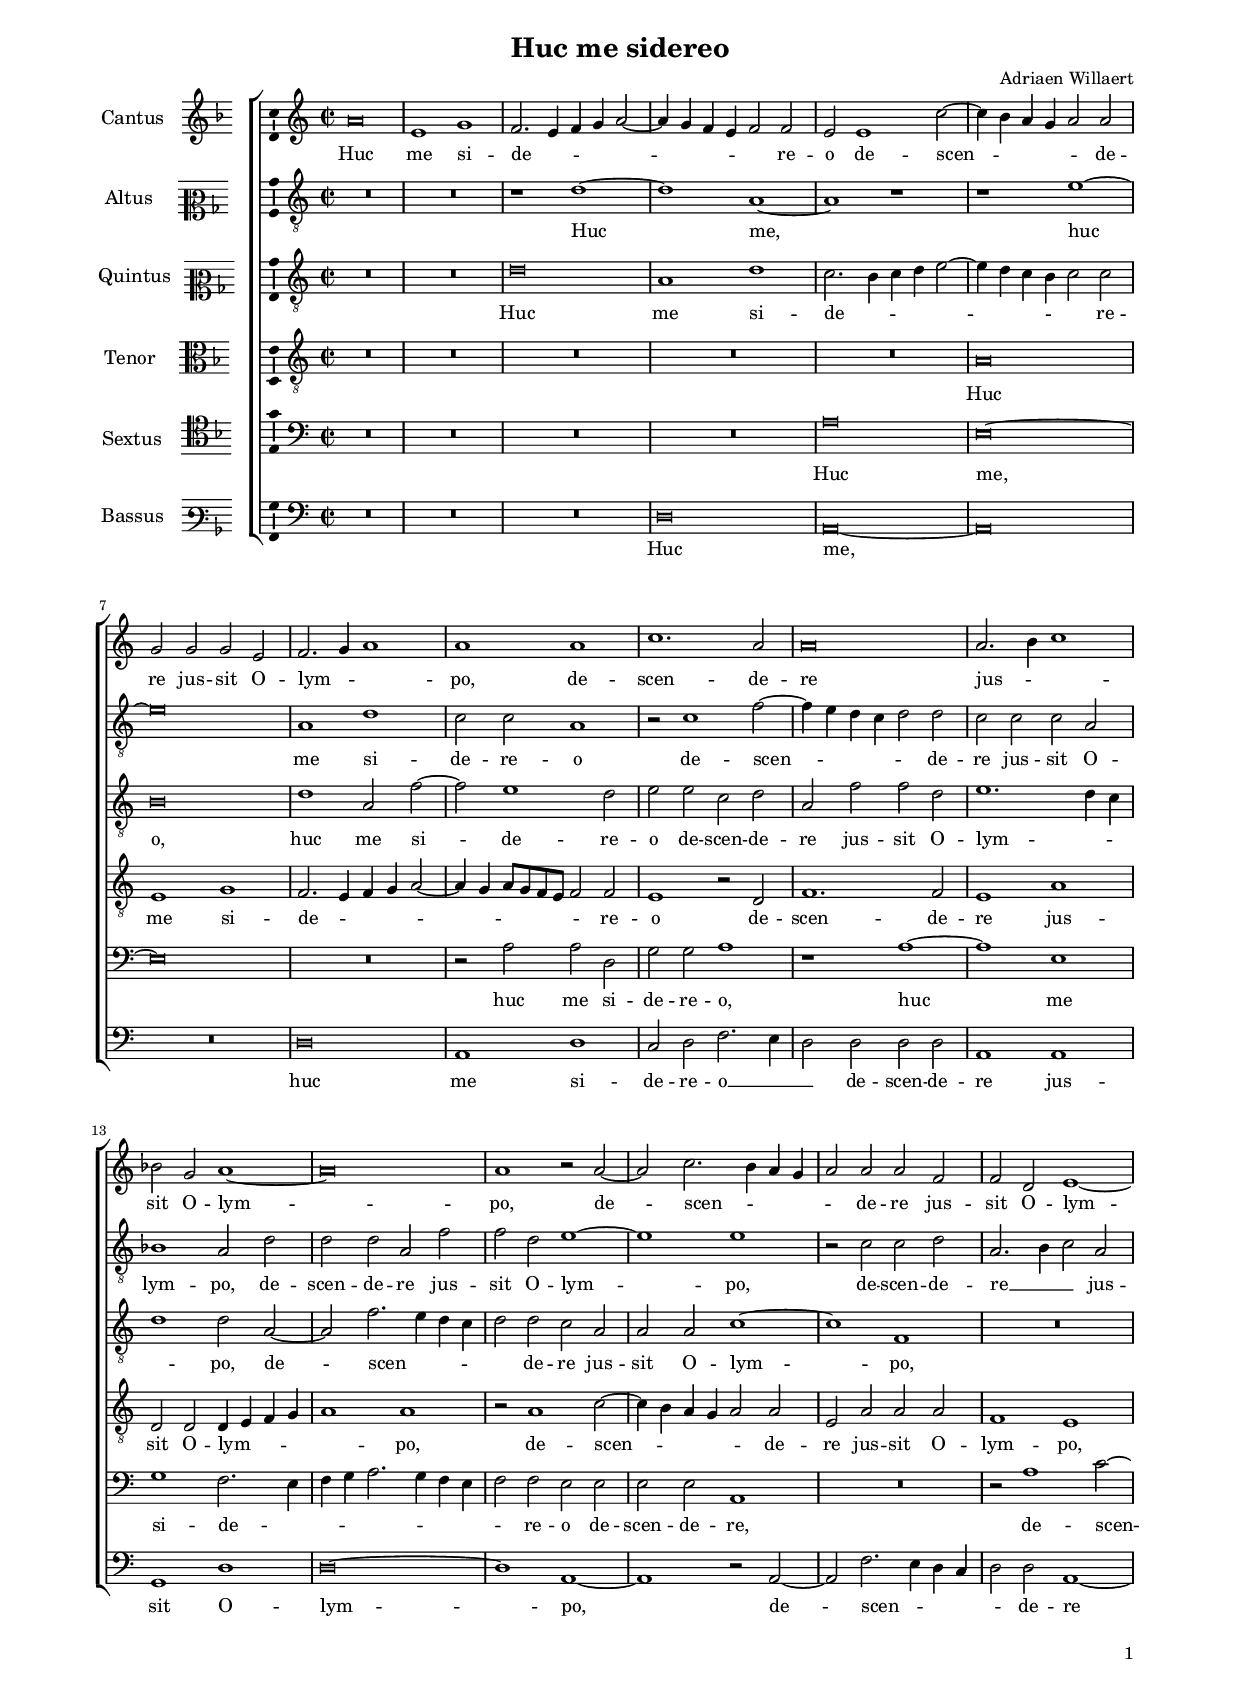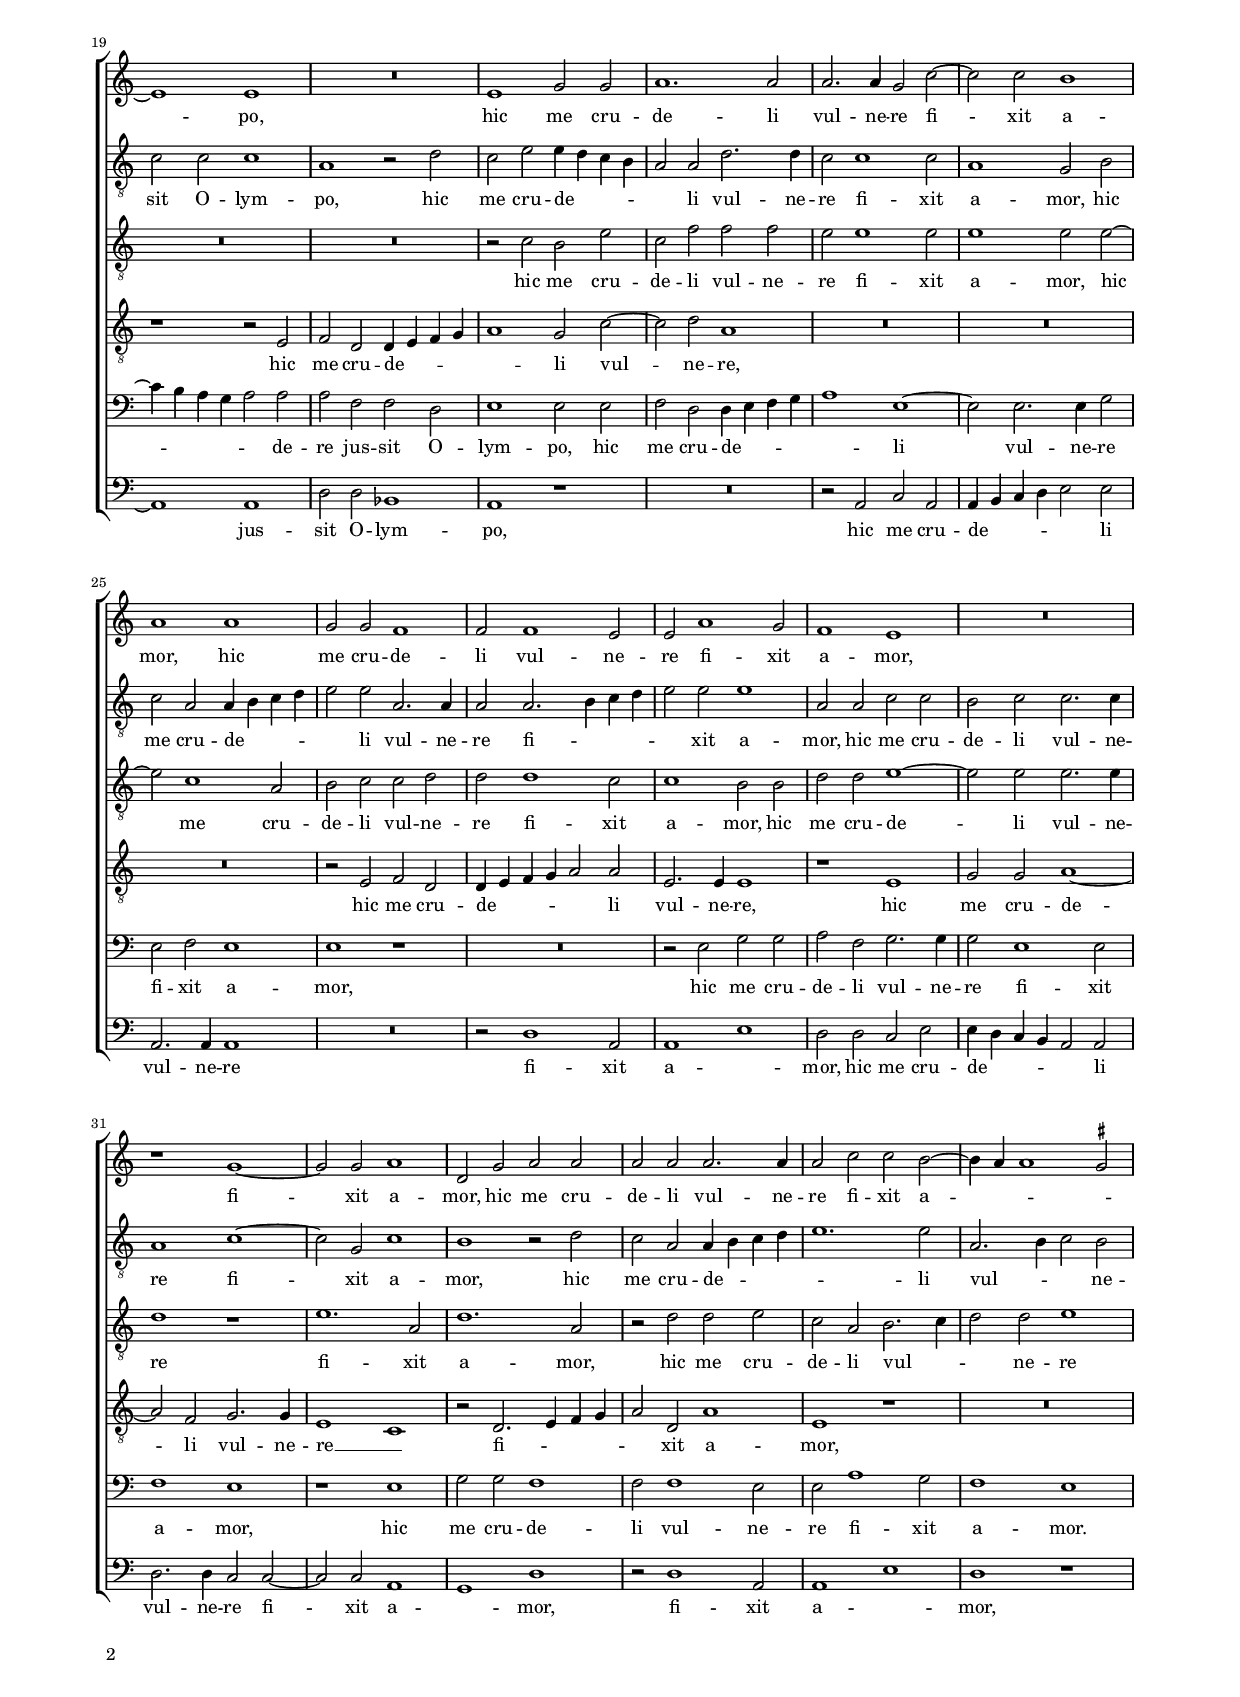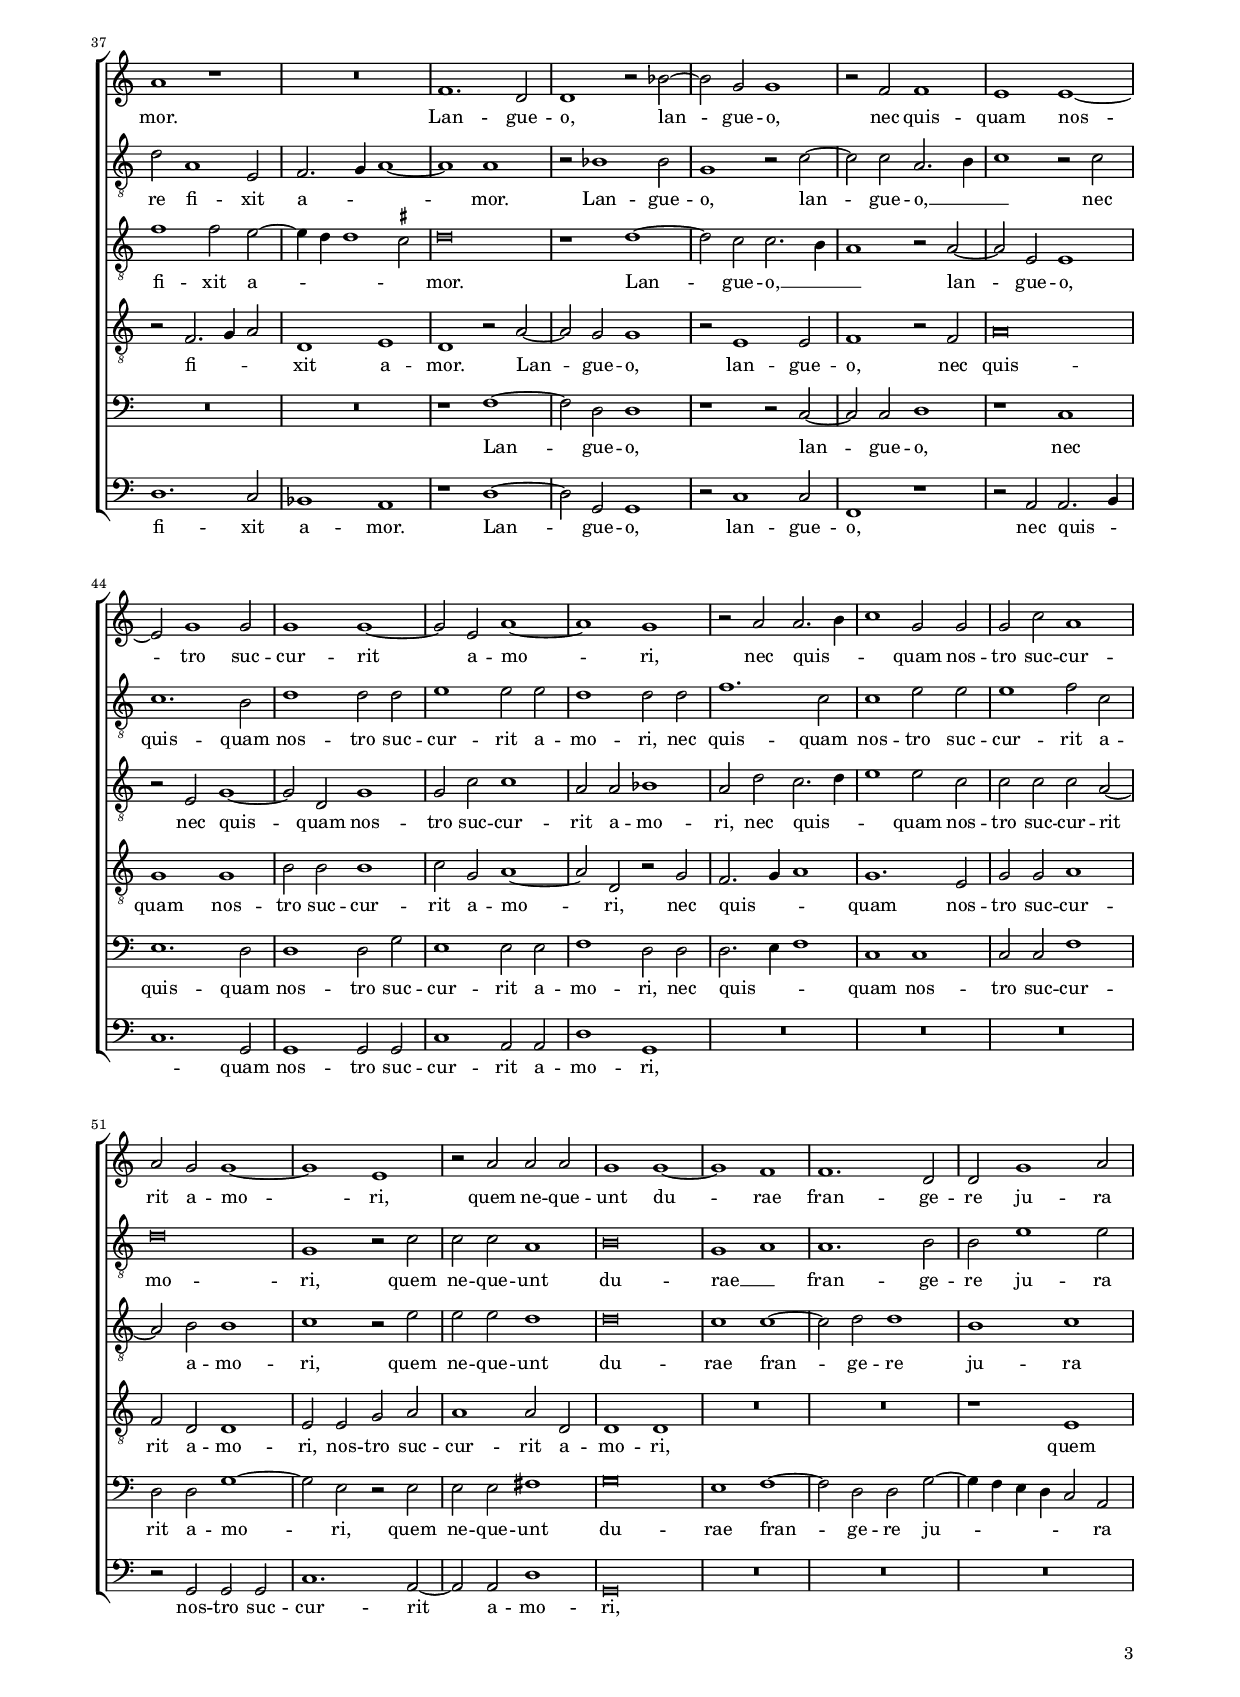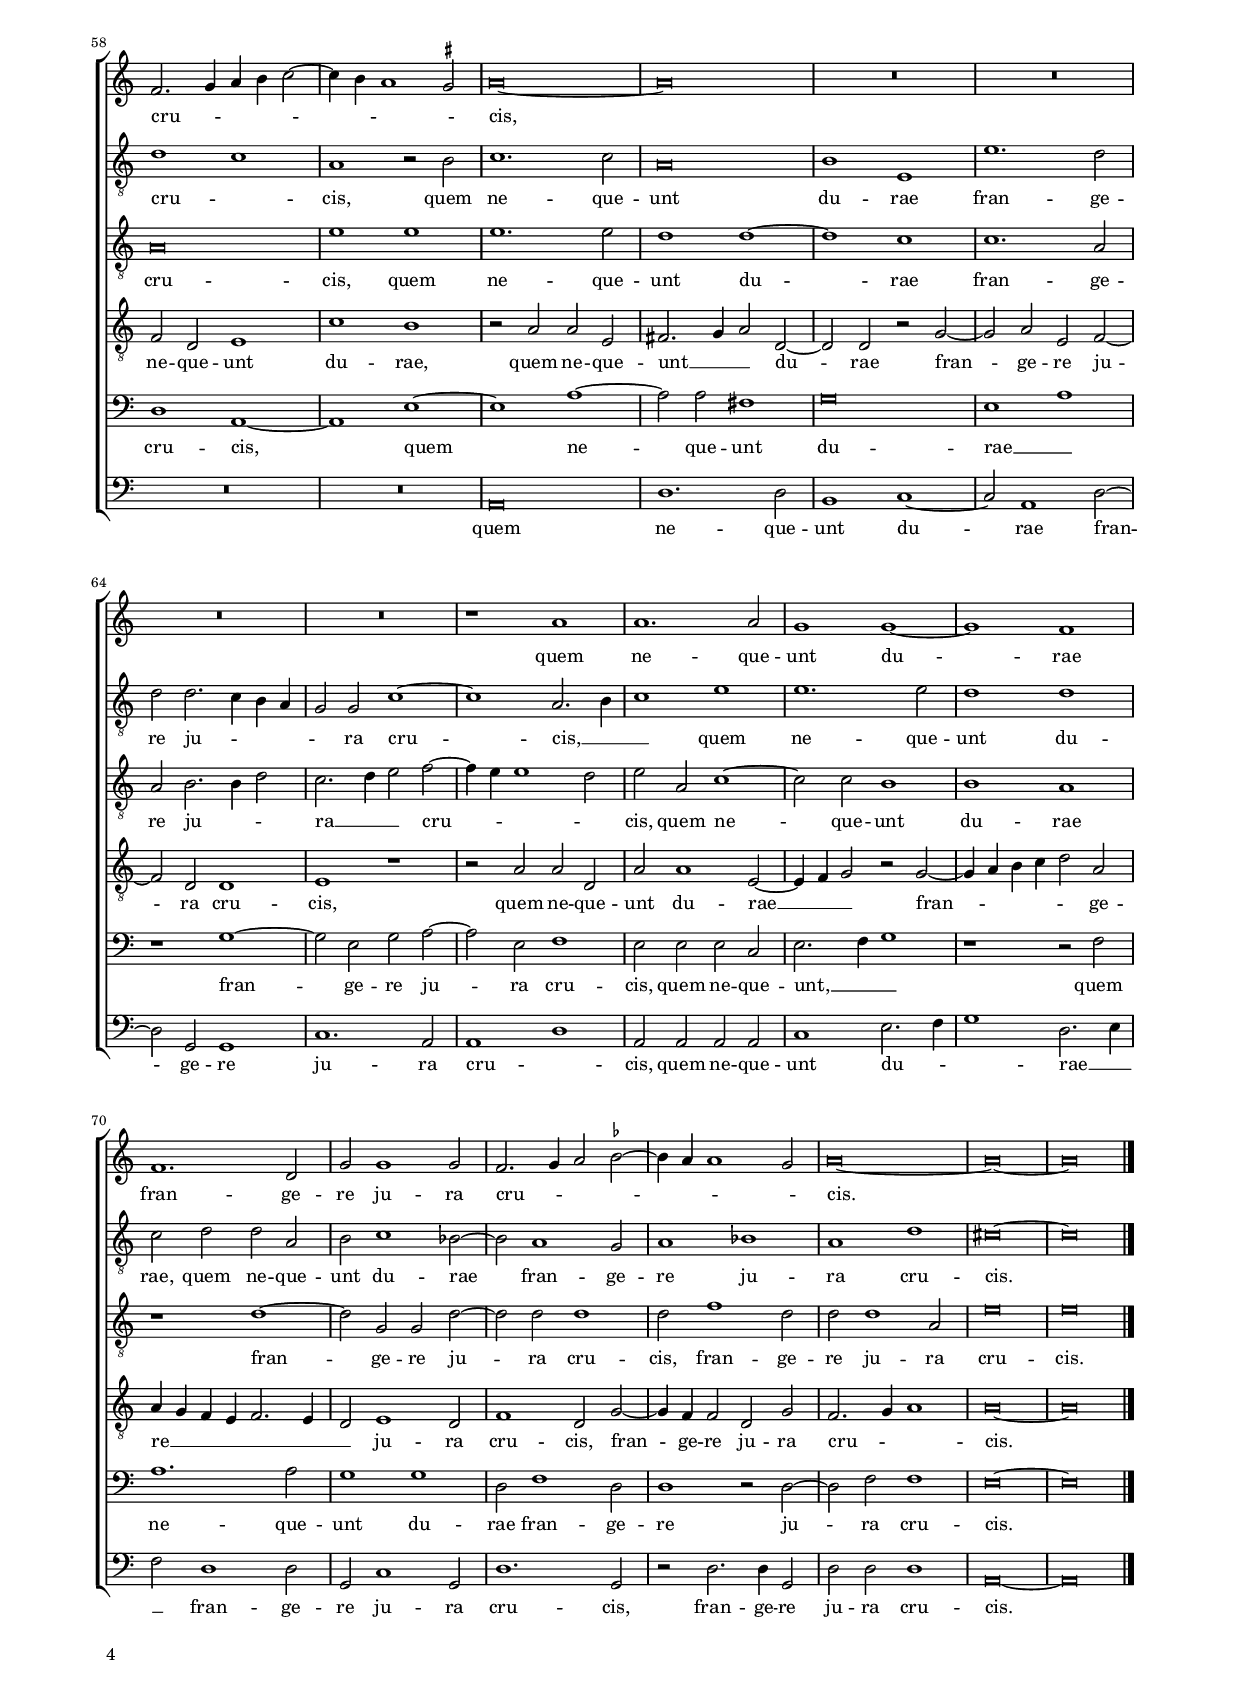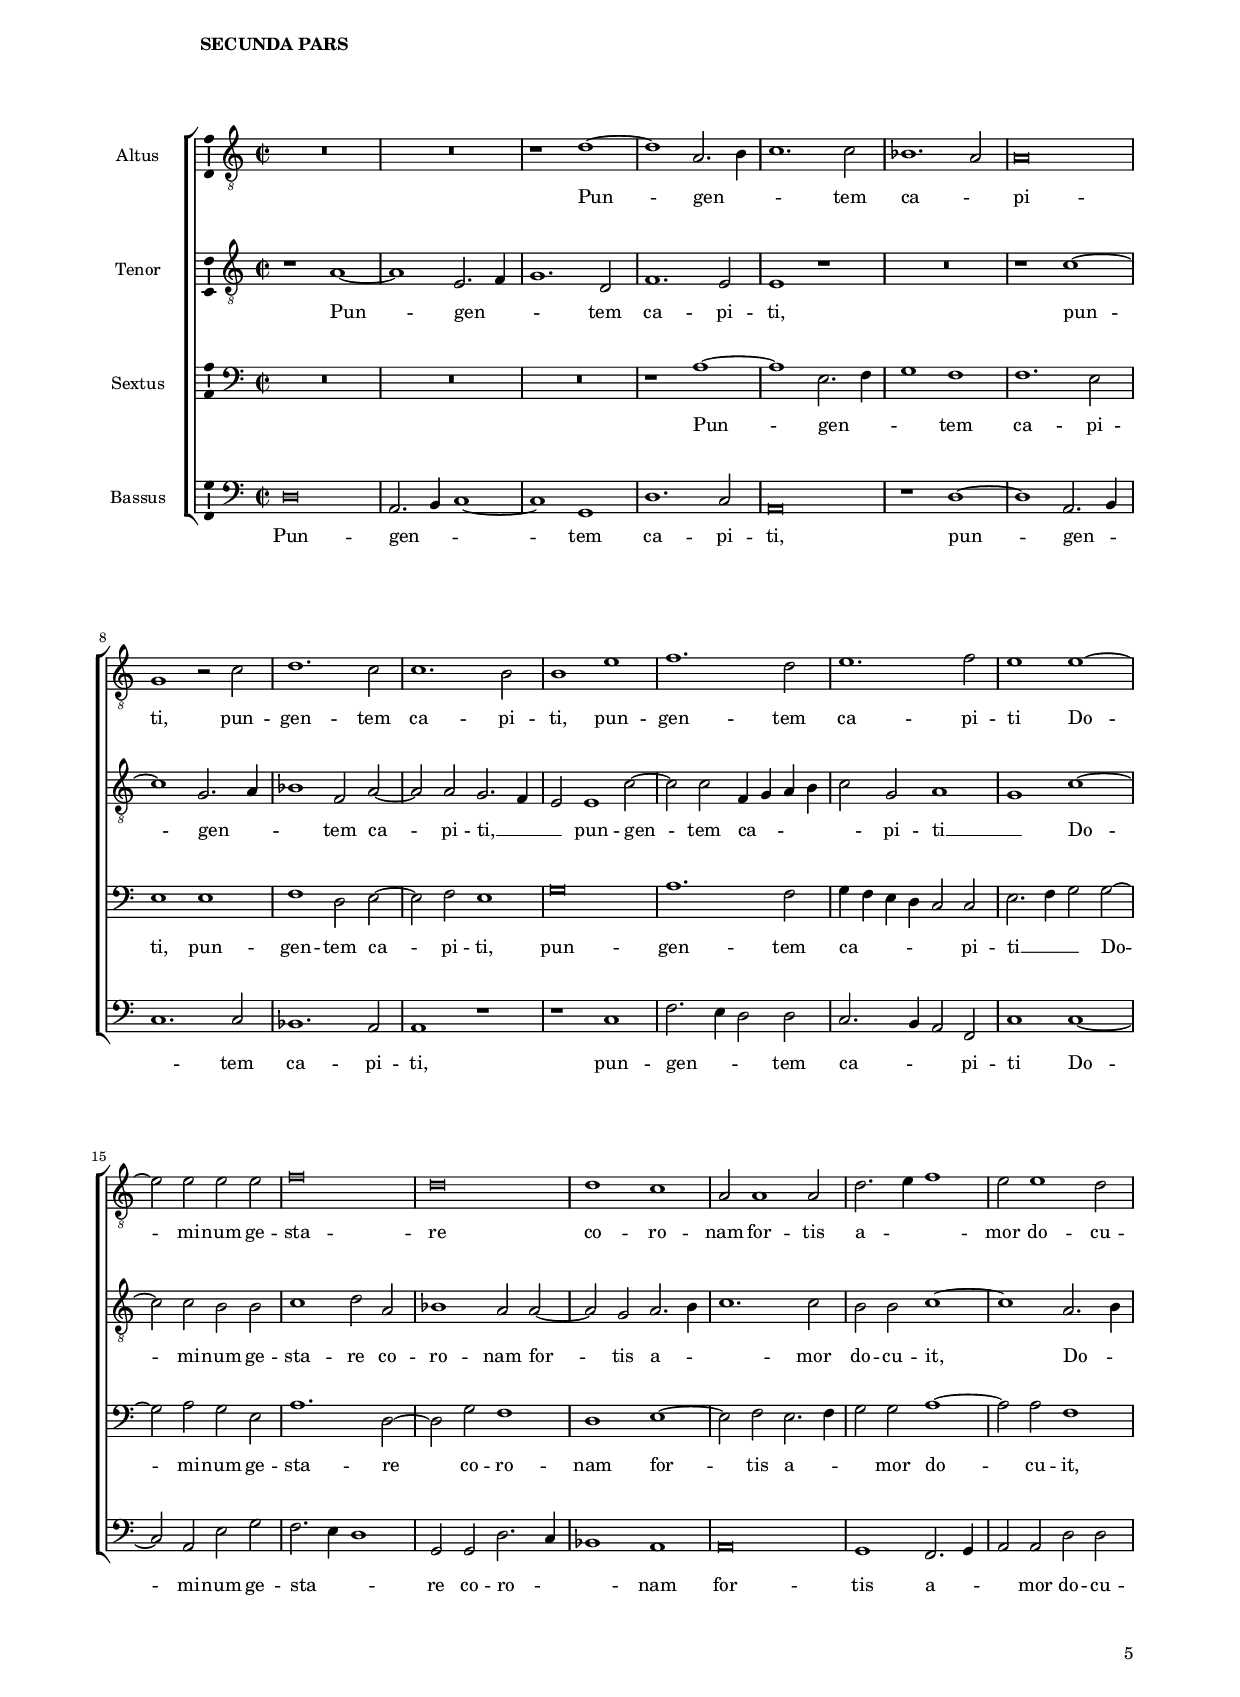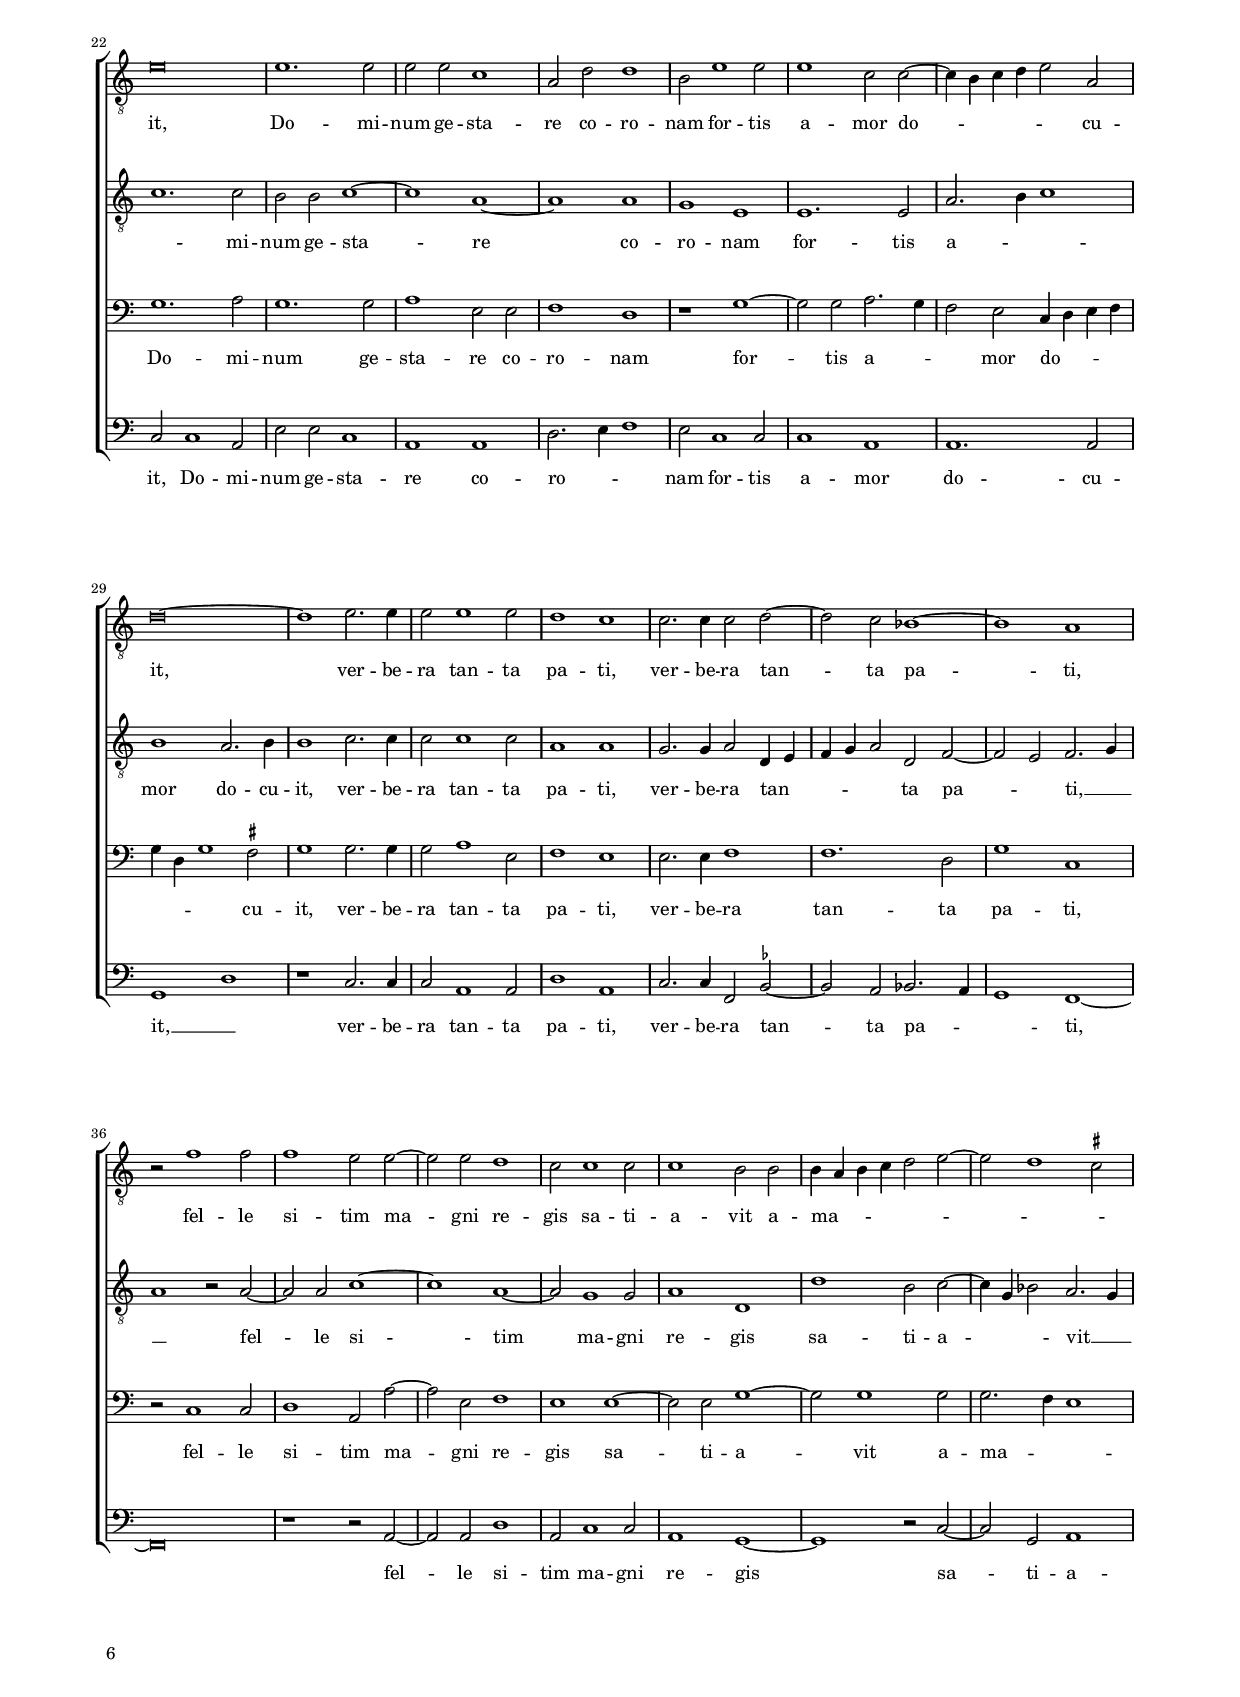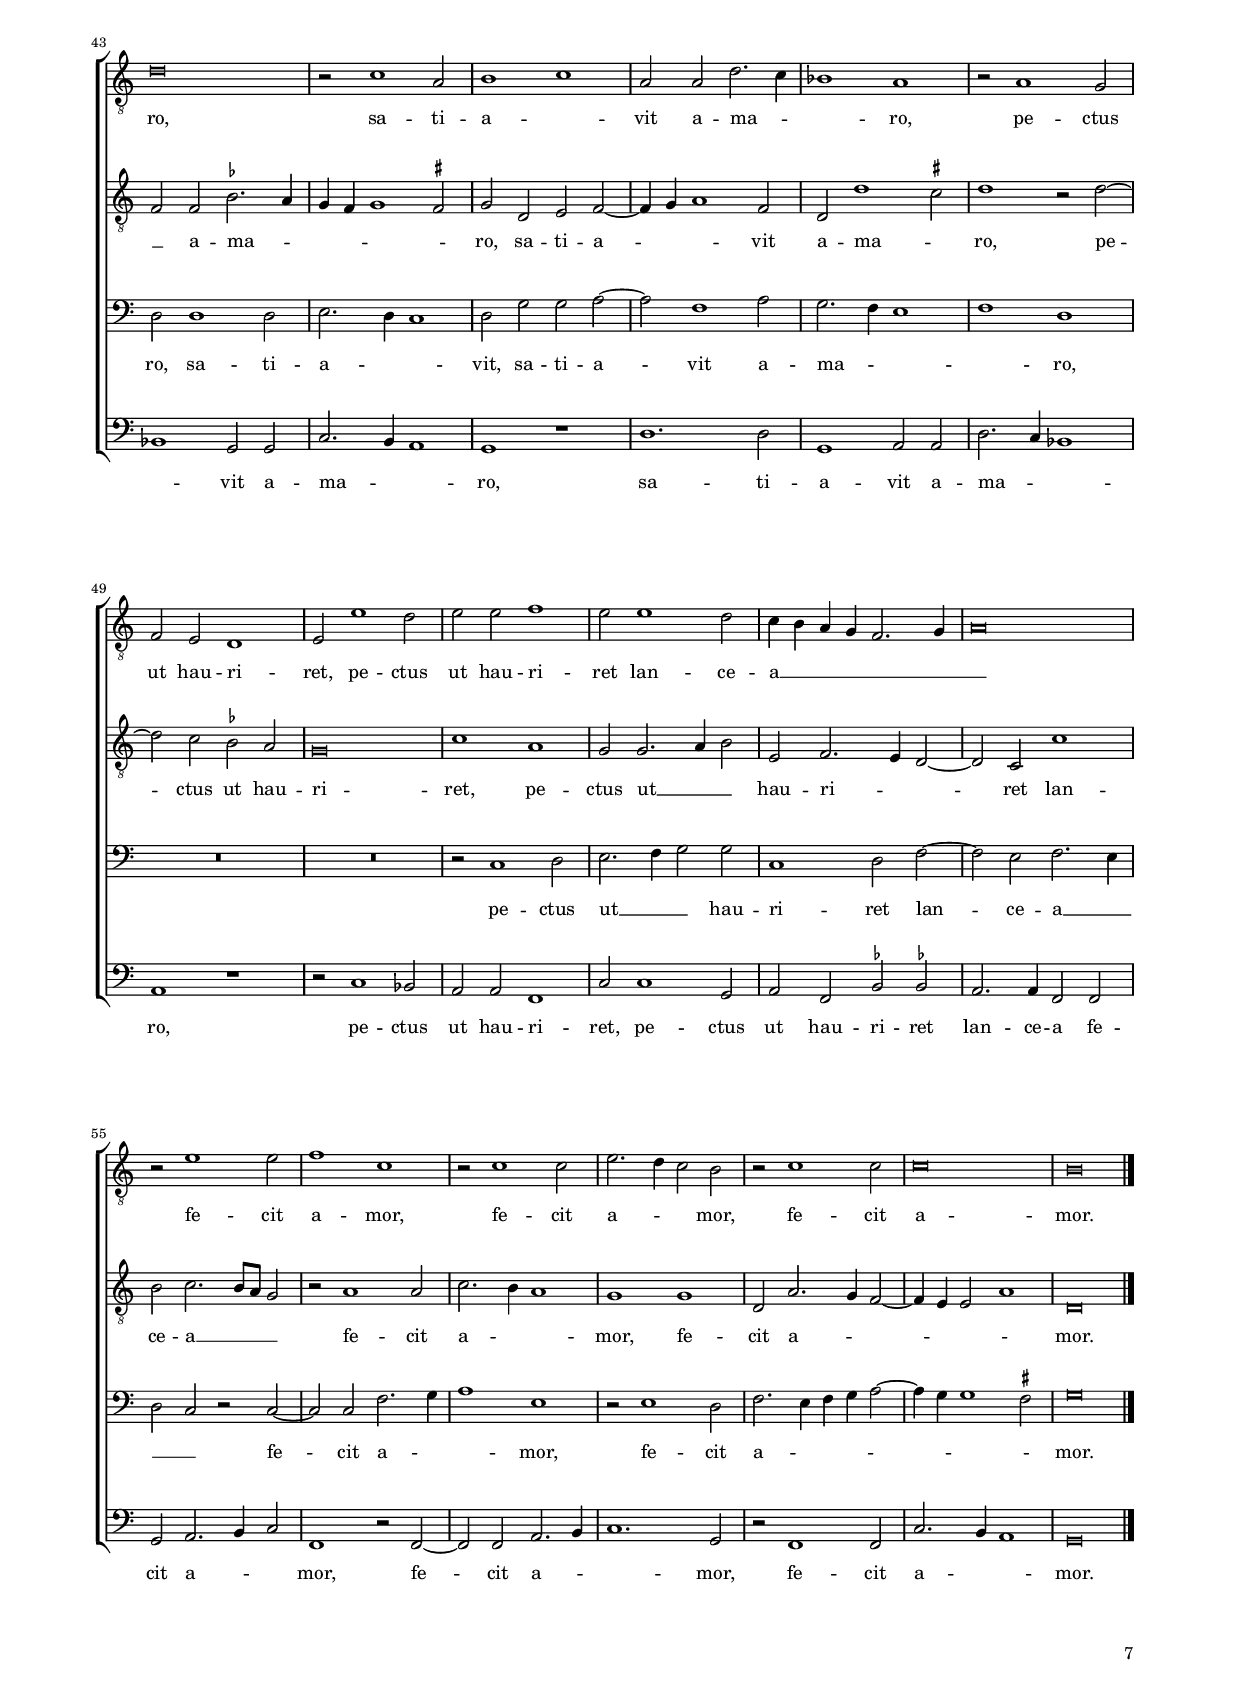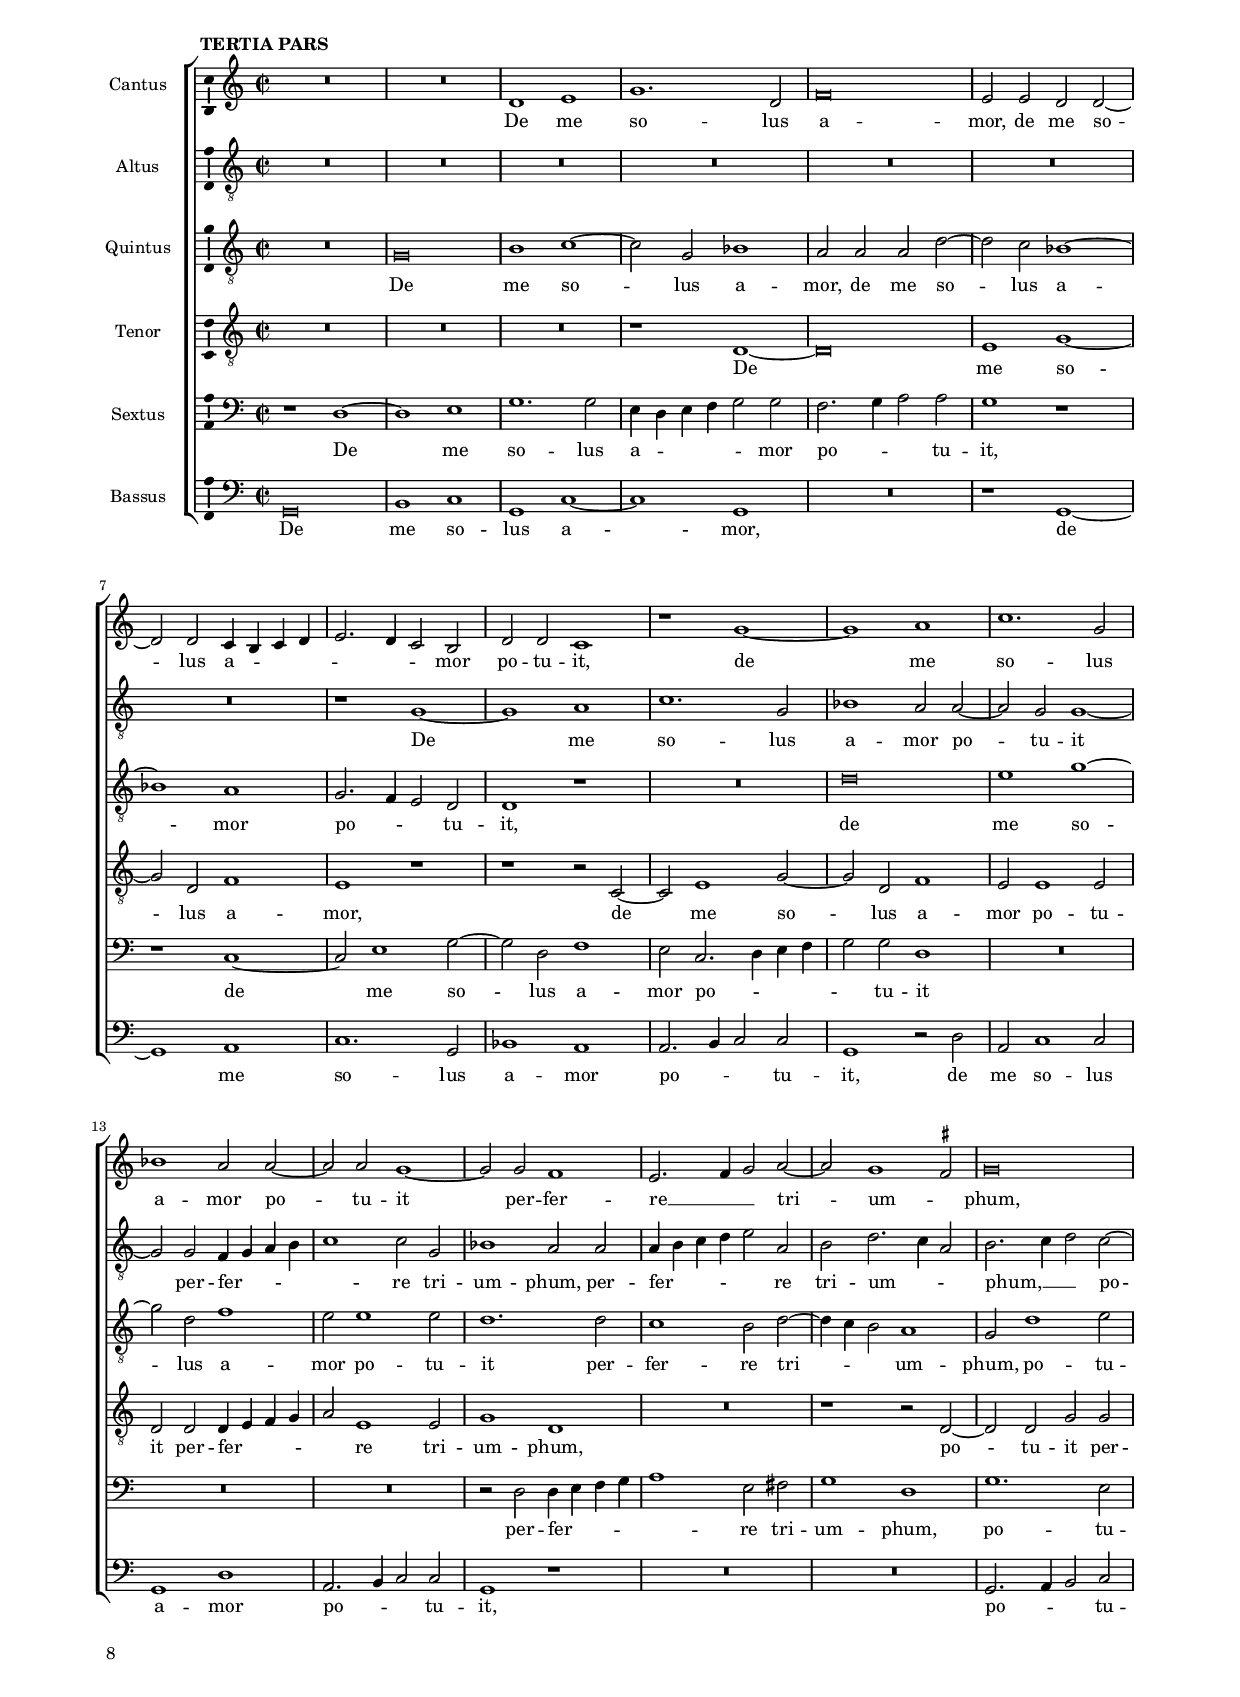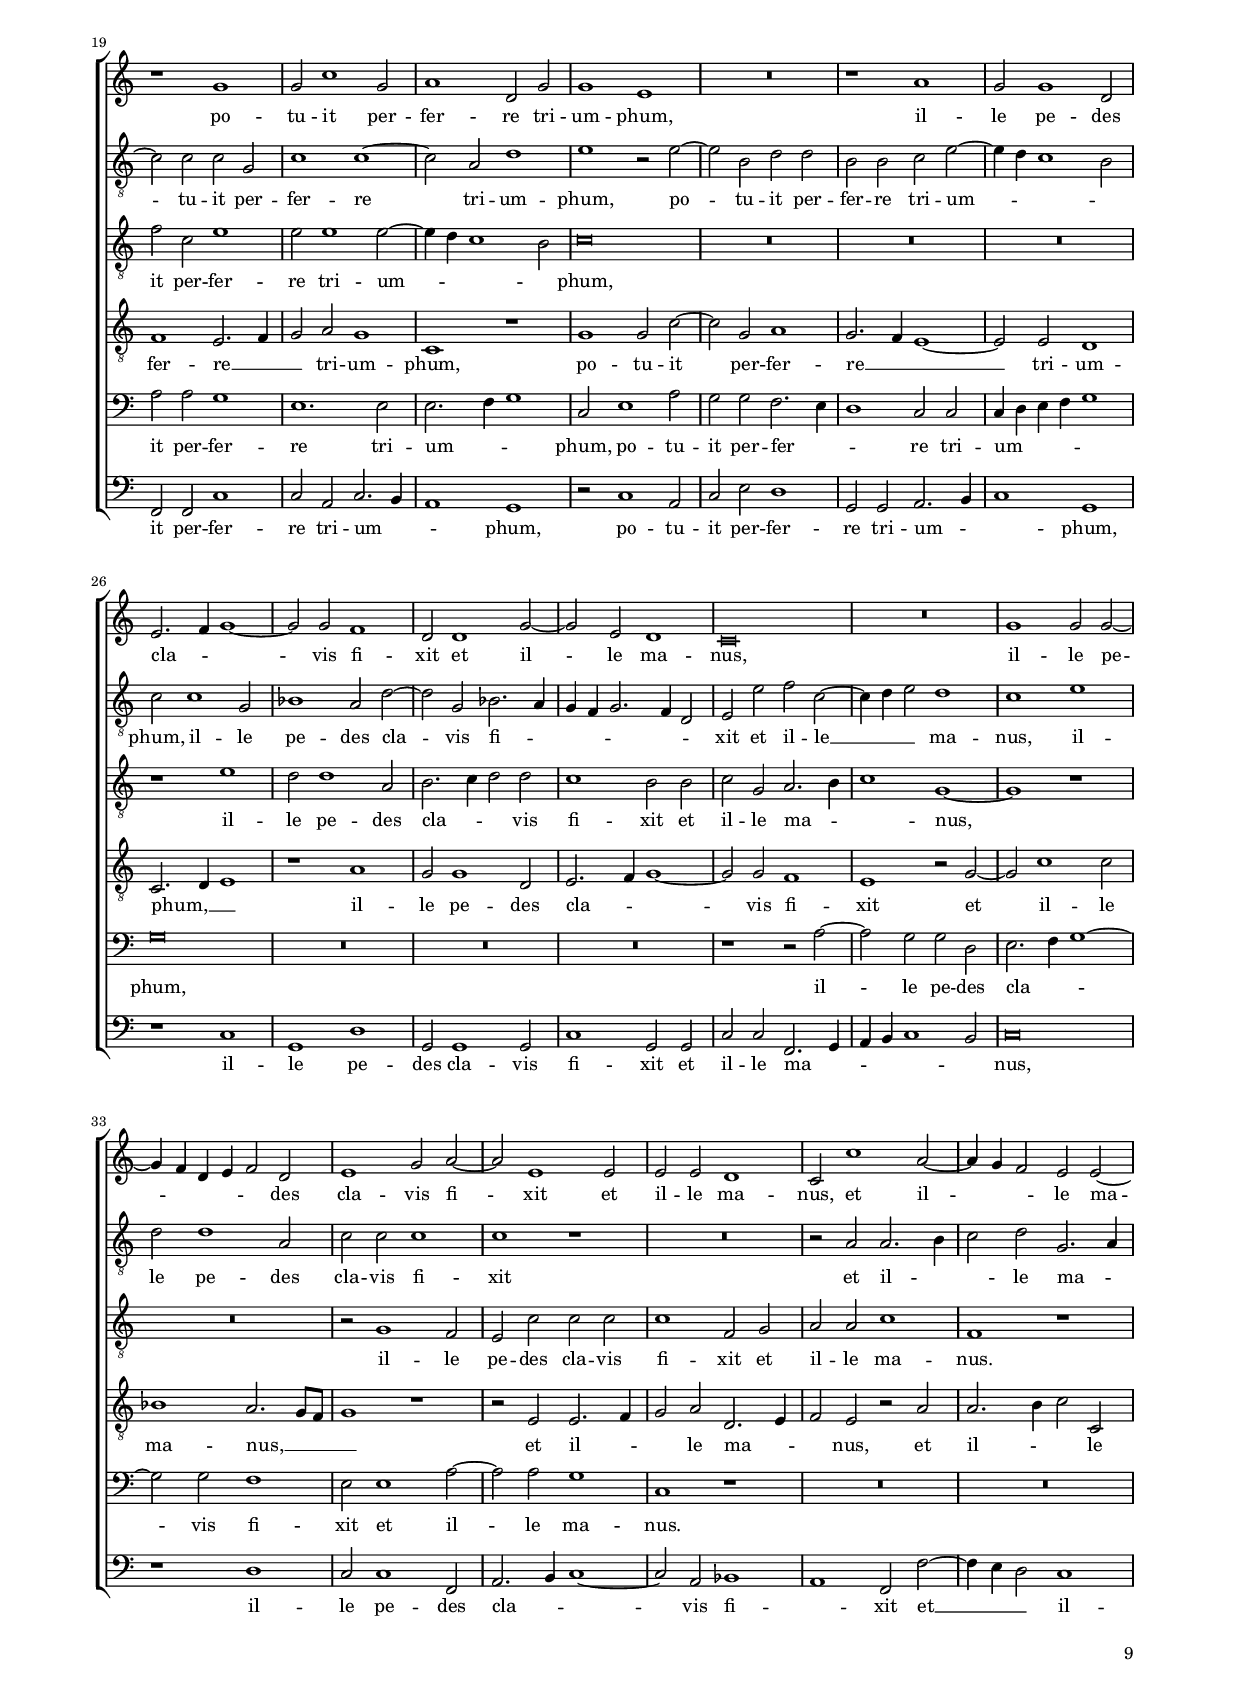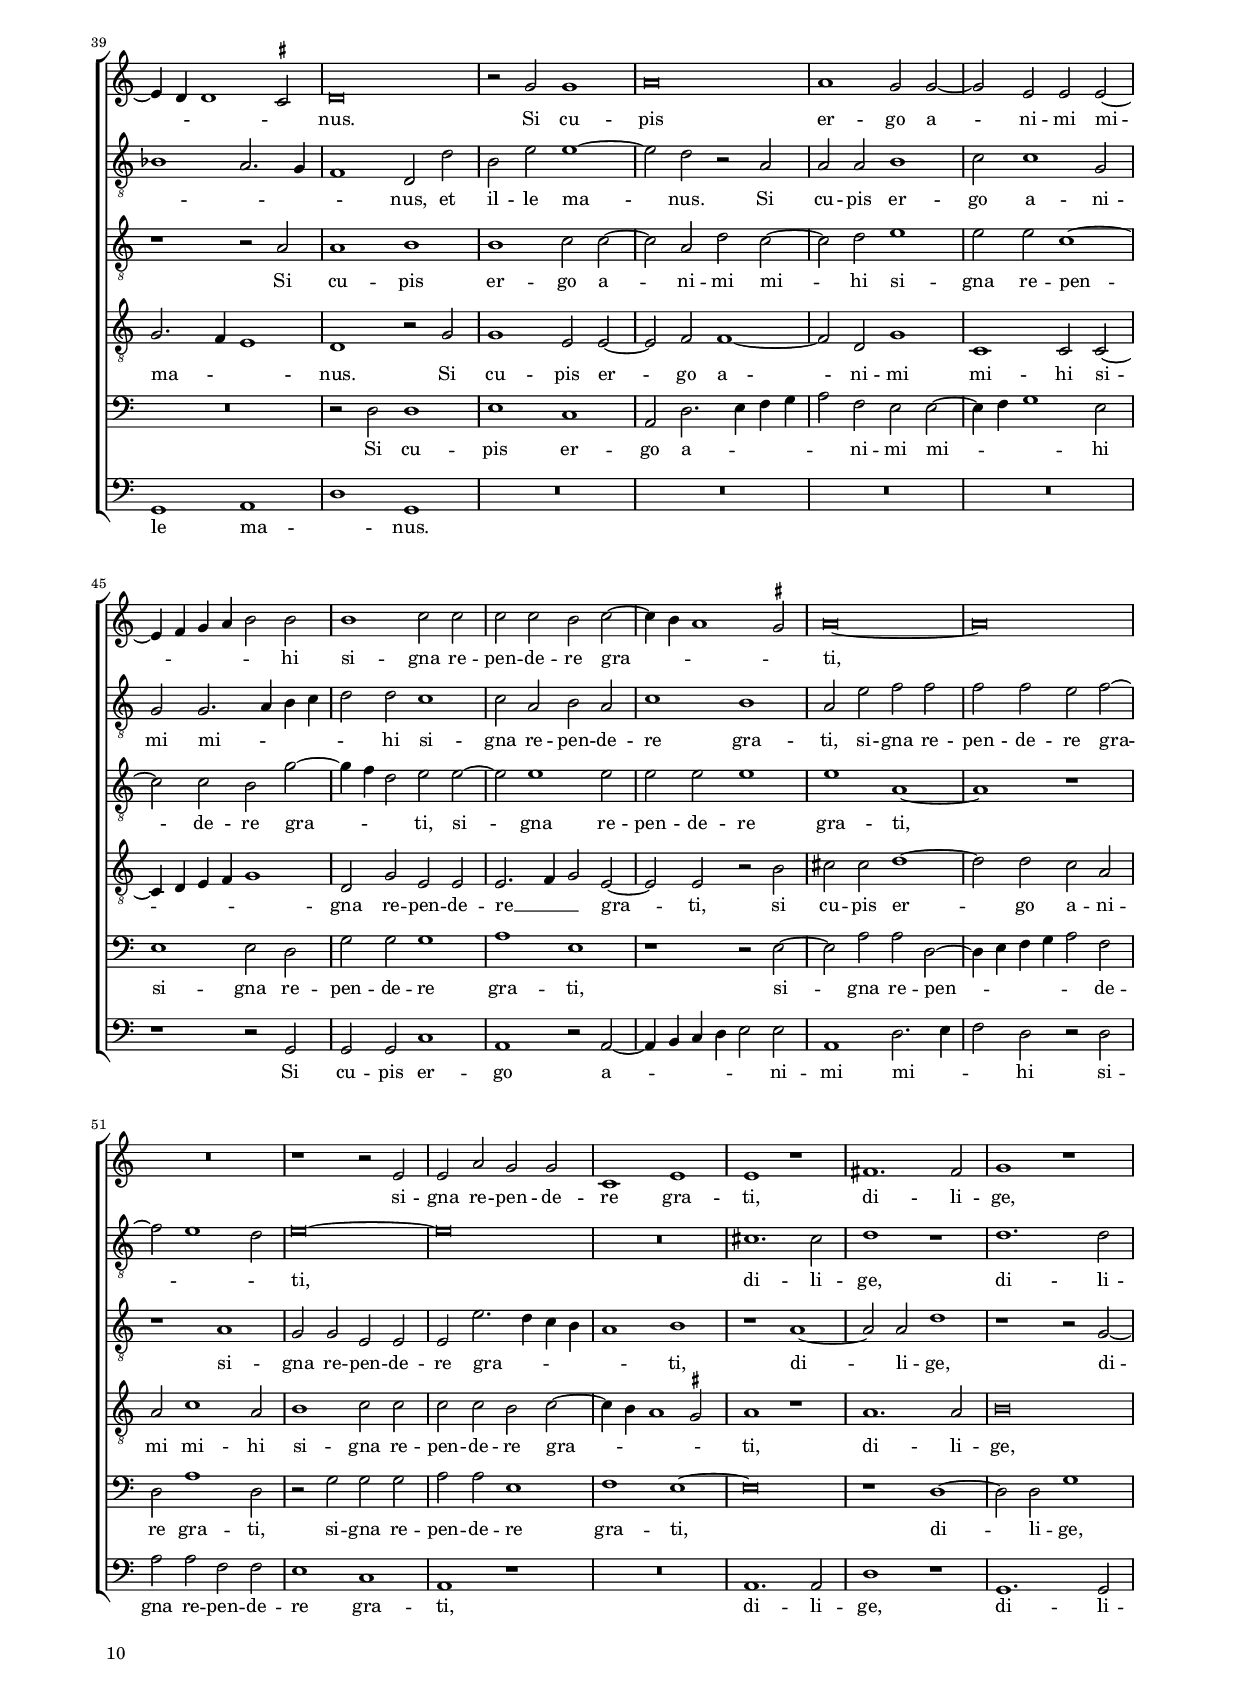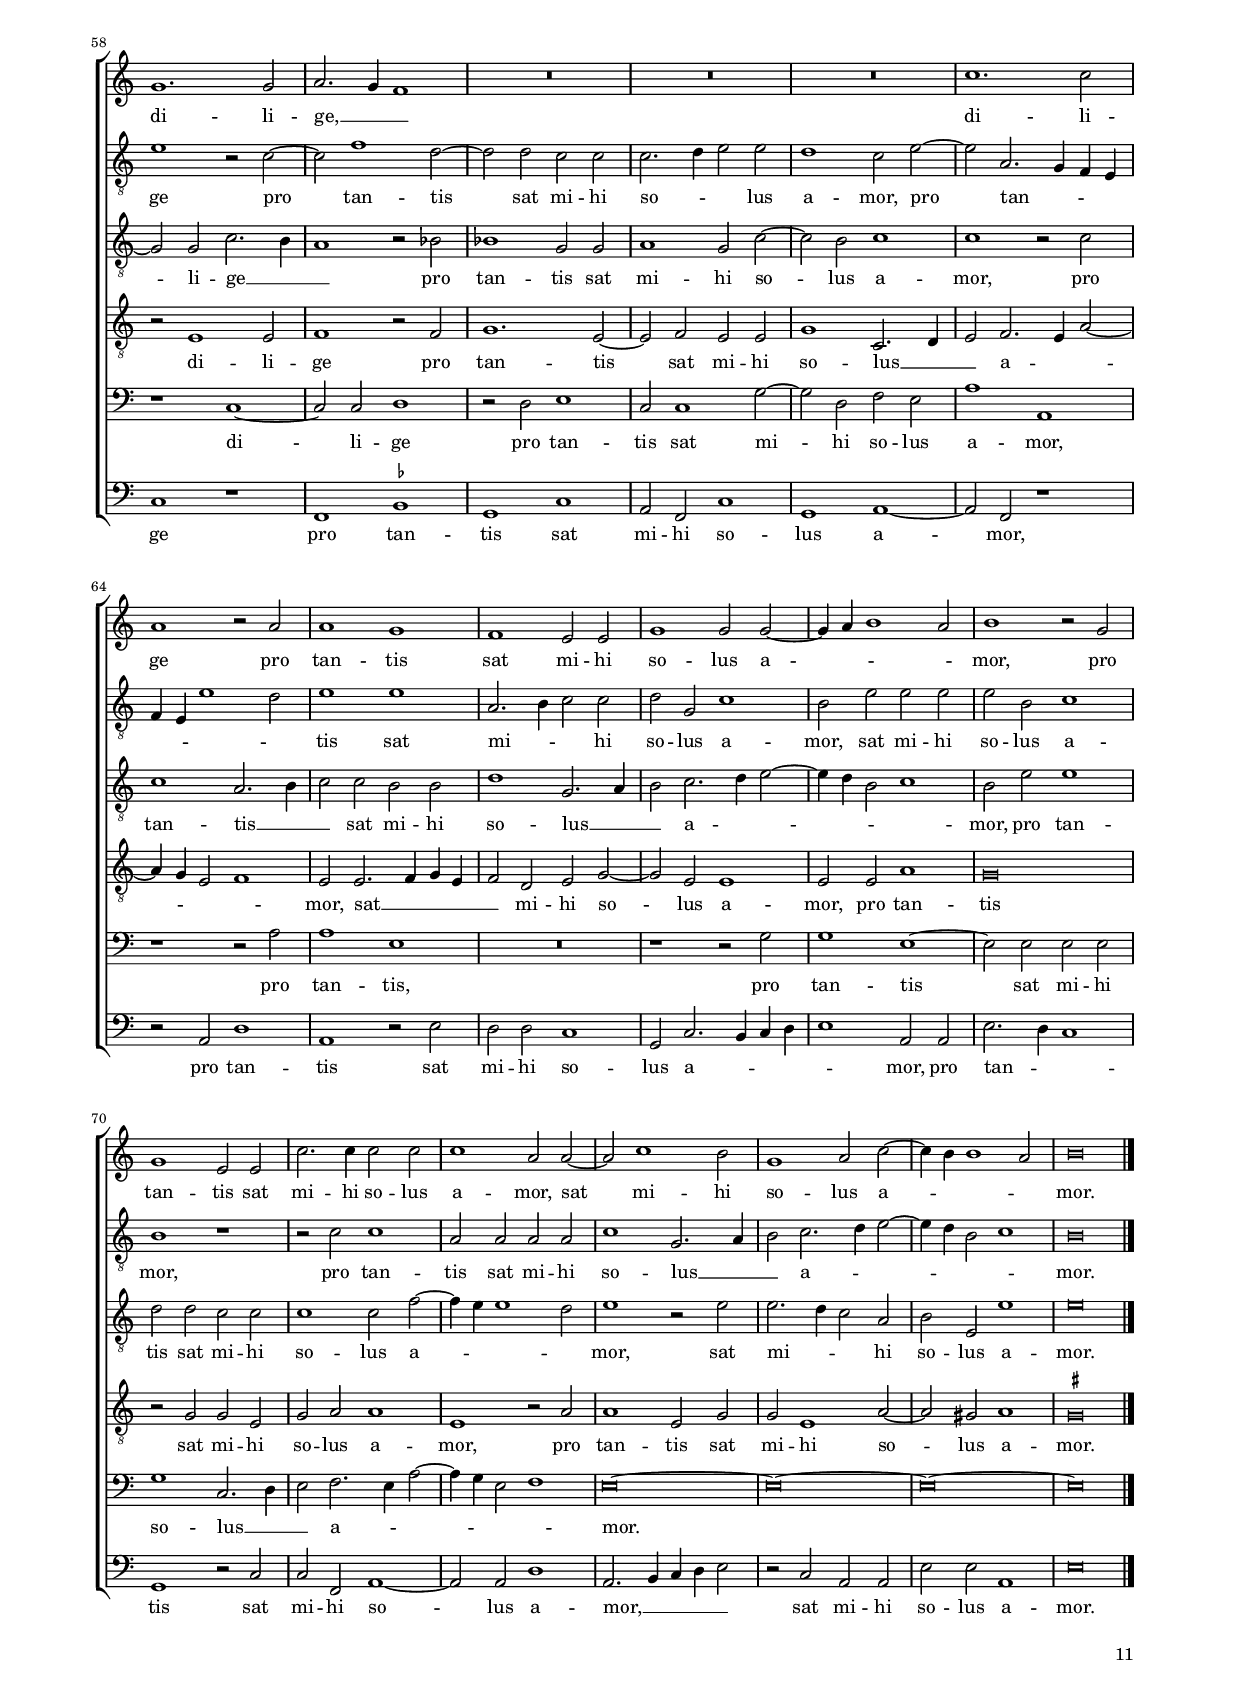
\header
{
  title="Huc me sidereo"
  composer="Adriaen Willaert"
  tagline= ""
}

\version "2.20.0"
\language deutsch
#(set-global-staff-size 15)
% #(set-default-paper-size "letter")
#(ly:set-option 'point-and-click #f)


	ficta = { \once \set suggestAccidentals = ##t }
	
	forget = #(define-music-function (music) (ly:music?) #{
		\accidentalStyle forget
		$music
		\accidentalStyle default
		#})

	m = \melisma
	me = \melismaEnd
 %	\mark \markup { \fontsize #-3 \note  #"1" #1 = \fontsize #-3 \note #"1." #1 }


\paper
	{
	top-margin = 1.3 \cm
	bottom-margin = 0.8 \cm
	left-margin = 1.8 \cm
	right-margin = 1.8 \cm
	ragged-bottom = ##f
	ragged-last-bottom = ##t
	print-page-number = ##f
	score-system-spacing = #'((basic-distance . 17) (minimum-distance . 14) (padding . 5) (strechability . 250))
	system-system-spacing = #'((basic-distance . 17) (minimum-distance . 14) (padding . 5) (strechability . 250))
    oddFooterMarkup=\markup   \fill-line { "" \fromproperty #'page:page-number-string }
    evenFooterMarkup=\markup  \fill-line { \fromproperty #'page:page-number-string "" }
    last-bottom-spacing = #'((basic-distance . 12) (minimum-distance . 7) (padding . 4))
	systems-per-page = 3
    page-count = 11
%    min-systems-per-page = 3
	}

global = {
    % \set Staff.autoBeaming = ##f
	\key f \major
	\time 2/2 \set Score.measureLength = #(ly:make-moment 2/1)
        \set Score.tempoHideNote = ##t
        \tempo 2 = 90
        \skip 1*2*76  \bar "|." \pageBreak
	}


incipitcantus = \markup { \score {
	{
	\set Staff.instrumentName = \markup { \fontsize #1 "Cantus" }
	\key f \major
	\clef violin
	s4 \bar ""
	}
	\layout  {
	raggedright = ##t
	indent = 1.6 \cm
	line-width = 2.2 \cm
	\context { \Staff \remove Time_signature_engraver }
	\override Staff.Clef.Y-extent = #'(0 . 0)
	}} \hspace #1 }


incipitaltus = \markup { \score {
	{
	\set Staff.instrumentName = \markup { \fontsize #1 "Altus" }
	\key f \major
	\clef mezzosoprano
	s4 \bar ""
	}
	\layout  {
	raggedright = ##t
	indent = 1.6 \cm
	line-width = 2.2 \cm
	\context { \Staff \remove Time_signature_engraver }
	\override Staff.Clef.Y-extent = #'(0 . 0)
	}} \hspace #1 }
      
      
incipitquintus = \markup { \score {
	{
	\set Staff.instrumentName = \markup { \fontsize #1 "Quintus" }
	\key f \major
	\clef mezzosoprano
	s4 \bar ""
	}
	\layout  {
	raggedright = ##t
	indent = 1.6 \cm
	line-width = 2.2 \cm
	\context { \Staff \remove Time_signature_engraver }
	\override Staff.Clef.Y-extent = #'(0 . 0)
	}} \hspace #1 }


incipittenor = \markup { \score {
	{
	\set Staff.instrumentName = \markup { \fontsize #1 "Tenor" }
	\key f \major
	\clef alto
	s4 \bar ""
	}
	\layout  {
	raggedright = ##t
	indent = 1.6 \cm
	line-width = 2.2 \cm
	\context { \Staff \remove Time_signature_engraver }
	\override Staff.Clef.Y-extent = #'(0 . 0)
	}} \hspace #1 }
      
      
incipitsextus = \markup { \score {
	{
	\set Staff.instrumentName = \markup { \fontsize #1 "Sextus" }
	\key f \major
	\clef tenor
	s4 \bar ""
	}
	\layout  {
	raggedright = ##t
	indent = 1.6 \cm
	line-width = 2.2 \cm
	\context { \Staff \remove Time_signature_engraver }
	\override Staff.Clef.Y-extent = #'(0 . 0)
	}} \hspace #1 }
      
      
incipitbassus = \markup { \score {
	{
	\set Staff.instrumentName = \markup { \fontsize #1 "Bassus" }
	\key f \major
	\clef varbaritone
	s4 \bar ""
	}
	\layout  {
	raggedright = ##t
	indent = 1.6 \cm
	line-width = 2.2 \cm
	\context { \Staff \remove Time_signature_engraver }
	\override Staff.Clef.Y-extent = #'(0 . 0)
	}} \hspace #1 }


cantus =  \relative c''
	{
	d\breve
	a1 c
	b2. a4 b c d2~
	d4 c b a b2 b
%5
	a2 a1 f'2~ |
	f4 e d c d2 d
	c2 c c a
	b2. c4 d1
	d1 d
%10
	f1. d2 |
	d\breve
	d2. e4 f1
	es2 c d1~
	d\breve
%15
	d1 r2 d~ | 
    d2 f2. e4 d c
    d2 d d b
    b2 g a1~
	a1 a
%20
	R\breve |
	a1 c2 c
    d1.	d2 
    d2. d4 c2 f~ 
    f2 f2 e1
%25
	d1 d |
    c2 c b1
    b2 b1 a2 
    a2 d1 c2
    b1 a
%30
	R\breve |
	r1 c~
	c2 c d1
	g,2 c d d
	d2 d d2. d4
%35
	d2 f f e~ |
	e4 d d1 \ficta cis2
	d1 r
	R\breve
	b1. g2
%40
	g1 r2 es'~ |
	es2 c c1
	r2 b b1
	a1 a~
	a2 c1 c2
%45
	c1 c~ |
	c2 a d1~
	d1 c
	r2 d d2. e4
	f1 c2 c
%50
	c2 f d1 |
	d2 c c1~
	c1 a
	r2 d d d
	c1 c~
%55
	c1 b |
	b1. g2
	g2 c1 d2
	b2. c4 d e f2~
	f4 e d1 \ficta cis2
%60
	d\breve~ |
	d\breve
	R\breve
	R\breve
	R\breve
%65
	R\breve |
	r1 d
	d1. d2
	c1 c~
	c1 b
%70
	b1. g2 |
	c2 c1 c2
	b2. c4 d2 \ficta es~
	\ficta es4 d d1 c2
	d\breve~
%75
	d\breve~ |
	d\breve |
	}


altus = \relative c'
	{
	R\breve
	R\breve
	r1 g'~
	g1 d~
%5
	d1 r |
	r1 a'~
	a\breve
	d,1 g
	f2 f d1
%10
	r2 f1 b2~ |
	b4 a g f g2 g
	f2 f f d
	es1 d2 g
	g2 g d b'
%15
	b2 g a1~ |
	a1 a
	r2 f f g
	d2. e4 f2 d
	f2 f f1
%20
	d1 r2 g |
	f2 a a4 g f e
	d2 d g2. g4
	f2 f1 f2
	d1 c2 e
%25
	f2 d d4 e f g |
	a2 a d,2. d4
	d2 d2. e4 f g
	a2 a a1
	d,2 d f f
%30
	e2 f f2. f4 |
	d1 f~
	f2 c f1
	e1 r2 g
	f2 d d4 e f g
%35
	a1. a2 |
	d,2. e4 f2 e
	g2 d1 a2
	b2. c4 d1~
	d1 d
%40
	r2 es1 es2 |
	c1 r2 f~
	f2 f d2. e4
	f1 r2 f
	f1. e2
%45
	g1 g2 g |
	a1 a2 a
	g1 g2 g
	b1. f2
	f1 a2 a
%50
	a1 b2 f |
	g\breve
	c,1 r2 f
	f2 f d1
	e\breve
%55
	c1 d |
	d1. e2
	e2 a1 a2
	g1 f
	d1 r2 e
%60
	f1. f2 |
	d\breve
	e1 a,
	a'1. g2
	g2 g2. f4 e d
%65
	c2 c f1~ |
	f1 d2. e4
	f1 a
	a1. a2
	g1 g
%70
	f2 g g d |
	e2 f1 es2~
	es2 d1 c2
	d1 es
	d1 g
%75
	fis\breve~ |
	fis\breve |
	}


quintus =  \relative c'
    {
	R\breve
	R\breve
	g'\breve
	d1 g
%5
	f2. e4 f g a2~ |
	a4 g f e f2 f
	e\breve
	g1 d2 b'~
	b2 a1 g2
%10
	a2 a f g |
	d2 b' b g
	a1. g4 f
	g1 g2 d~
	d2 b'2. a4 g f
%15
	g2 g f d |
	d2 d f1~
	f1 b,
	R\breve
	R\breve
%20
	R\breve |
	r2 f' e a
	f2 b b b
	a2 a1 a2
	a1 a2 a~
%25
	a2 f1 d2 |
	e2 f f g
	g2 g1 f2
	f1 e2 e
	g2 g a1~
%30
	a2 a a2. a4 |
	g1 r
	a1. d,2
	g1. d2
	r2 g g a
%35
	f2 d e2. f4 |
	g2 g a1
	b1 b2 a~
	a4 g g1 \ficta fis2
	g\breve
%40
	r1 g~ |
	g2 f f2. e4
	d1 r2 d~
	d2 a a1
	r2 a c1~
%45
	c2 g c1 |
	c2 f f1
	d2 d es1
	d2 g f2. g4
	a1 a2 f
%50
	f2 f f d~ |
	d2 e e1
	f1 r2 a
	a2 a g1
	g\breve
%55
	f1 f~ |
	f2 g g1
	e1 f
	d\breve
	a'1 a
%60
	a1. a2 |
	g1 g~
	g1 f
	f1. d2
	d2 e2. e4 g2
%65
	f2. g4 a2 b~ |
	b4 a a1 g2
	a2 d, f1~
	f2 f e1
	e1 d
%70
	r1 g~ |
	g2 c, c g'~
	g2 g g1
	g2 b1 g2
	g2 g1 d2
%75
	a'\breve |
	a\breve |
	}


tenor =  \relative c'
	{
	R\breve
	R\breve
	R\breve
	R\breve
%5
	R\breve |
	d\breve
	a1 c
	b2. a4 b4 c d2~
	d4 c d8 c b a b2 b
%10
	a1 r2 g |
	b1. b2
	a1 d
	g,2 g g4 a b c
	d1 d
%15
	r2 d1 f2~ |
	f4 e d c d2 d
	a2 d d d
	b1 a
	r1 r2 a
%20
	b2 g g4 a b c |
	d1 c2 f~
	f2 g d1
	R\breve
	R\breve
%25
	R\breve |
	r2 a b2 g
	g4 a b c d2 d
	a2. a4 a1
	r1 a
%30
	c2 c d1~ |
	d2 b c2. c4
	a1 f
	r2 g2. a4 b c
	d2 g, d'1
%35
	a1 r |
	R\breve
	r2 b2. c4 d2
	g,1 a
	g1 r2 d'~
%40
	d2 c c1 |
	r2 a1 a2
	b1 r2 b
	d\breve
	c1 c
%45
	e2 e e1 |
	f2 c d1~
	d2 g, r c
	b2. c4 d1
	c1. a2
%50
	c2 c d1 |
	b2 g g1
	a2 a c d
	d1 d2 g,
	g1 g
%55
	R\breve |
	R\breve
	r1 a
	b2 g a1
	f'1 e
%60
	r2 d d a |
	h2. c4 d2 g,~
	g2 g r c~
	c2 d a b~
	b2 g g1
%65
	a1 r |
	r2 d d g,
	d'2 d1 a2~
	a4 b c2 r c~
	c4 d e f g2 d
%70
	d4 c b a b2. a4 |
	g2 a1 g2
	b1 g2 c~
	c4 b b2 g c
	b2. c4 d1
%75
	d\breve~ |
	d\breve |
	}


sextus  =  \relative c'
	{
	R\breve
	R\breve
	R\breve
	R\breve
%5
	d\breve |
	a\breve~
	a\breve
	R\breve
	r2 d d g,
%10
	c2 c d1 |
	r1 d~
	d1 a
	c1 b2. a4
	b4 c d2. c4 b a
%15
	b2 b a a |
	a2 a d,1
	R\breve
	r2 d'1 f2~
	f4 e d c d2 d
%20
	d2 b b g |
	a1 a2 a
	b2 g g4 a b c
	d1 a~
	a2 a2. a4 c2
%25
	a2 b a1 |
	a1 r
	R\breve
	r2 a c c
	d2 b c2. c4
%30
	c2 a1 a2 |
	b1 a
	r1 a
	c2 c b1
	b2 b1 a2
%35
	a2 d1 c2 |
	b1 a
	R\breve
	R\breve
	r1 b~
%40
	b2 g g1 |
	r1 r2 f~
	f2 f g1
	r1 f
	a1. g2
%45
	g1 g2 c |
	a1 a2 a
	b1 g2 g
	g2. a4 b1
	f1 f
%50
	f2 f b1 |
	g2 g c1~
	c2 a r a
	a2 a h1
	c\breve
%55
	a1 b~ |
	b2 g g c~
	c4 b a g f2 d
	g1 d~
	d1 a'~
%60
	a1 d~ |
	d2 d h1
	c\breve
	a1 d
	r1 c~
%65
	c2 a c d~ |
	d2 a b1
	a2 a a f
	a2. b4 c1
	r1 r2 b
%70
	d1. d2 |
	c1 c
	g2 b1 g2
	g1 r2 g~
	g2 b b1
%75
	a\breve~ |
	a\breve |
	}


bassus  =  \relative c
	{
	R\breve
	R\breve
	R\breve
	g'\breve
%5
	d\breve~ |
	d\breve
	R\breve
	g\breve
	d1 g
%10
	f2 g b2. a4 |
	g2 g g g
	d1 d
	c1 g'
	g\breve~
%15
	g1 d~ |
	d1 r2 d~
	d2 b'2. a4 g f
	g2 g d1~
	d1 d
%20
	g2 g es1 |
	d1 r
	R\breve
	r2 d f d
	d4 e f g a2 a
%25
	d,2. d4 d1 |
	R\breve
	r2 g1 d2
	d1 a'
	g2 g f a
%30
	a4 g f e d2 d |
	g2. g4 f2 f~
	f2 f d1
	c1 g'
	r2 g1 d2
%35
	d1 a' |
	g1 r
	g1. f2
	es1 d
	r1 g~
%40
	g2 c, c1 |
	r2 f1 f2
	b,1 r
	r2 d d2. e4
	f1. c2
%45
	c1 c2 c  |
	f1 d2 d
	g1 c,
	R\breve
	R\breve
%50
	R\breve |
	r2 c c c
	f1. d2~
	d2 d g1
	c,\breve
%55
	R\breve |
	R\breve
	R\breve
	R\breve
	R\breve
%60
	d\breve |
	g1. g2
	e1 f~
	f2 d1 g2~
	g2 c, c1
%65
	f1. d2 |
	d1 g
	d2 d d d
	f1 a2. b4
	c1 g2. a4
%70
	b2 g1 g2 |
	c,2 f1 c2
	g'1. c,2
	r2 g'2. g4 c,2
	g'2 g g1
%75
	d\breve~ |
	d\breve |
	}


lyricscantus = \lyricmode {
	Huc me si -- de -- _ _ _ _ _ _ _ _ re -- o de -- scen -- _ _ _ _ de -- re jus -- sit O -- lym -- _ _ po,
    de -- scen -- de -- re jus -- _ _ sit O -- lym -- po,
    de -- scen -- _ _ _ _ de -- re jus -- sit O -- lym -- po,
    hic me cru -- de -- li vul -- ne -- re fi -- xit a -- mor,
    hic me cru -- de -- li vul -- ne -- re fi -- xit a -- mor,
    fi -- xit a -- mor,
    hic me cru -- de -- li vul -- ne -- re fi -- xit a -- _ _ _ mor.
    Lan -- gue -- o,
    lan -- gue -- o,
    nec quis -- quam nos -- tro suc -- cur -- rit a -- mo -- ri,
    nec quis -- _ _ quam nos -- tro suc -- cur -- rit a -- mo -- ri,
    quem ne -- que -- unt du -- rae fran -- ge -- re ju -- ra cru -- _ _ _ _ _ _ _ cis,
    quem ne -- que -- unt du -- rae fran -- ge -- re ju -- ra cru -- _ _ _ _ _ _ cis.
	}


lyricsaltus = \lyricmode {
	Huc me,
    huc me si -- de -- re -- o de -- scen -- _ _ _ _ de -- re jus -- sit O -- lym -- po,
    de -- scen -- de -- re jus -- sit O -- lym -- po,
    de -- scen -- de -- re __ _ _ jus -- sit O -- lym -- po,
    hic me cru -- de -- _ _ _ _ li vul -- ne -- re fi -- xit a -- mor,
    hic me cru -- de -- _ _ _ _ li vul -- ne -- re fi -- _ _ _ _ xit a -- mor,
    hic me cru -- de -- li vul -- ne -- re fi -- xit a -- mor,
    hic me cru -- de -- _ _ _ _ li vul -- _ _ ne -- re fi -- xit a -- _ _ mor.
    Lan -- gue -- o,
    lan -- gue -- o, __ _ _
    nec quis -- quam nos -- tro suc -- cur -- rit a -- mo -- ri,
    nec quis -- quam nos -- tro suc -- cur -- rit a -- mo -- ri,
    quem ne -- que -- unt du -- rae __ _ fran -- ge -- re ju -- ra cru -- _ cis,
    quem ne -- que -- unt du -- rae fran -- ge -- re ju -- _ _ _ _ ra cru -- cis, __ _ _
    quem ne -- que -- unt du -- rae,
    quem ne -- que -- unt du -- rae fran -- ge -- re ju -- ra cru -- cis.
	}
	
	
lyricsquintus = \lyricmode {
	Huc me si -- de -- _ _ _ _ _ _ _ _ re -- o,
    huc me si -- de -- re -- o de -- scen -- de -- re jus -- sit O -- lym -- _ _ _ po,
    de -- scen -- _ _ _ _ de -- re jus -- sit O -- lym -- po,
    hic me cru -- de -- li vul -- ne -- re fi -- xit a -- mor,
    hic me cru -- de -- li vul -- ne -- re fi -- xit a -- mor,
    hic me cru -- de -- li vul -- ne -- re fi -- xit a -- mor,
    hic me cru -- de -- li vul -- _ _ ne -- re fi -- xit a -- _ _ _ mor.
    Lan -- gue -- o, __ _ _ 
    lan -- gue -- o,
    nec quis -- quam nos -- tro suc -- cur -- rit a -- mo -- ri,
    nec quis -- _ _ quam nos -- tro suc -- cur -- rit a -- mo -- ri,
    quem ne -- que -- unt du -- rae fran -- ge -- re ju -- ra cru -- cis,
    quem ne -- que -- unt du -- rae fran -- ge -- re ju -- _ _ ra __ _ _ cru -- _ _ _ cis,
    quem ne -- que -- unt du -- rae fran -- ge -- re ju -- ra cru -- cis,
    fran -- ge -- re ju -- ra cru -- cis.
	}


lyricstenor = \lyricmode {
	Huc me si -- de -- _ _ _ _ _ _ _ _ _ _ re -- o de -- scen -- de -- re jus -- sit O -- lym -- _ _ _ _ po,
    de -- scen -- _ _ _ _ de -- re jus -- sit O -- lym -- po,
    hic me cru -- de -- _ _ _ _ li vul -- ne -- re,
    hic me cru -- de -- _ _ _ _ li vul -- ne -- re,
    hic me cru -- de -- li vul -- ne -- re __ _ fi -- _ _ _ _ xit a -- mor,
    fi -- _ _ xit a -- mor.
    Lan -- gue -- o,
    lan -- gue -- o,
    nec quis -- quam nos -- tro suc -- cur -- rit a -- mo -- ri,
    nec quis -- _ _ quam nos -- tro suc -- cur -- rit a -- mo -- ri,
    nos -- tro suc -- cur -- rit a -- mo -- ri,
    quem ne -- que -- unt du -- rae,
    quem ne -- que -- unt __ _ _ du -- rae fran -- ge -- re ju -- ra cru -- cis,
    quem ne -- que -- unt du -- rae __ _ _ fran -- _ _ _ _ ge -- re __ _ _ _ _ _ _ ju -- ra cru -- cis,
    fran -- ge -- re ju -- ra cru -- _ _ cis.
	}


lyricssextus = \lyricmode {
	Huc me,
    huc me si -- de -- re -- o,
    huc me si -- de -- _ _ _ _ _ _ _ _ re -- o de -- scen -- de -- re,
    de -- scen -- _ _ _ _ de -- re jus -- sit O -- lym -- po,
    hic me cru -- de -- _ _ _ _ li vul -- ne -- re fi -- xit a -- mor,
    hic me cru -- de -- li vul -- ne -- re fi -- xit a -- mor,
    hic me cru -- de -- li vul -- ne -- re fi -- xit a -- mor.
    Lan -- gue -- o,
    lan -- gue -- o,
    nec quis -- quam nos -- tro suc -- cur -- rit a -- mo -- ri,
    nec quis -- _ _ quam nos -- tro suc -- cur -- rit a -- mo -- ri,
    quem ne -- que -- unt du -- rae fran -- ge -- re ju -- _ _ _ _ ra cru -- cis,
    quem ne -- que -- unt du -- rae __ _ fran -- ge -- re ju -- ra cru -- cis,
    quem ne -- que -- unt, __ _ _
    quem ne -- que -- unt du -- rae fran -- ge -- re ju -- ra cru -- cis.
	}


lyricsbassus = \lyricmode {
	Huc me,
    huc me si -- de -- re -- o __ _ _ de -- scen -- de -- re jus -- sit O -- lym -- po,
    de -- scen -- _ _ _ _ de -- re jus -- sit O -- lym -- po,
    hic me cru -- de -- _ _ _ _ li vul -- ne -- re fi -- xit a -- _ mor,
    hic me cru -- de -- _ _ _ _ li vul -- ne -- re fi -- xit a -- _ mor,
    fi -- xit a -- _ mor,
    fi -- xit a -- mor.
    Lan -- gue -- o,
    lan -- gue -- o,
    nec quis -- _ _ quam nos -- tro suc -- cur -- rit a -- mo -- ri,
    nos -- tro suc -- cur -- rit a -- mo -- ri,
    quem ne -- que -- unt du -- rae fran -- ge -- re ju -- ra cru -- _ cis,
    quem ne -- que -- unt du -- _ _ rae __ _ _ fran -- ge -- re ju -- ra cru -- cis,
    fran -- ge -- re ju -- ra cru -- cis.
	}


\score
{  
	\transpose f c {
	\new ChoirStaff \with { \override StaffGrouper.staff-staff-spacing.basic-distance = #12 }
	<<

	\new Staff << \global
	\new Voice="v1" {
		\set Staff.instrumentName=\incipitcantus
		\set Staff.midiInstrument = "reed organ"
		\clef "treble"
		\cantus }
	\new Lyrics \lyricsto "v1" {\lyricscantus }
	>>


	\new Staff << \global
	\new Voice="v2" {
		\set Staff.instrumentName=\incipitaltus
		\set Staff.midiInstrument = "reed organ"
		\clef "G_8" 
		\altus}
	\new Lyrics \lyricsto "v2" {\lyricsaltus }
	>>
    

	\new Staff << \global
	\new Voice="v5" {
		\set Staff.instrumentName=\incipitquintus
		\set Staff.midiInstrument = "reed organ"
		\clef "G_8"
		\quintus}
	\new Lyrics \lyricsto "v5" {\lyricsquintus }
	>>
    
   
	\new Staff << \global
	\new Voice="v3" {
		\set Staff.instrumentName=\incipittenor
		\set Staff.midiInstrument = "reed organ"
		\clef "G_8"
		\tenor }
	\new Lyrics \lyricsto "v3" {\lyricstenor }
	>>

 
	\new Staff << \global
	\new Voice="v6" {
		\set Staff.instrumentName=\incipitsextus
		\set Staff.midiInstrument = "reed organ"
		\clef "bass" 
		\sextus}
	\new Lyrics \lyricsto "v6" {\lyricssextus }
	>>


	\new Staff << \global
	\new Voice="v4" {
		\set Staff.instrumentName=\incipitbassus
		\set Staff.midiInstrument = "reed organ"
		\clef "bass" 
		\bassus }
	\new Lyrics \lyricsto "v4" {\lyricsbassus}
	>>

	>>
	} % transpose

	\layout
	{
	indent = 2.6 \cm
%	\context { \Lyrics \override VerticalAxisGroup.nonstaff-relatedstaff-spacing.padding = #2 }
%	\context { \Lyrics \override LyricText.font-size = #1 }
  	\context { \Staff \consists "Ambitus_engraver" }
	\context { \Staff \override TimeSignature.break-visibility = #end-of-line-invisible }
%	\context { \Staff \override InstrumentName.X-offset = #'-25 }
%	\context { \Voice \override Slur.transparent = ##t }
	\context { \Score \override BarNumber.padding = #2 }
	\context { \Voice \override NoteHead.style = #'baroque }
	}

\midi
	{
	}

}

%%%%%%%%%%%%%%%%%%%%  SECUNDA PARS   %%%%%%%%%%%%%%%%%%%%

 %	\mark \markup { \fontsize #-3 \note  #"1" #1 = \fontsize #-3 \note #"1." #1 }

global = {
	\key f \major
	\time 2/2 \set Score.measureLength = #(ly:make-moment 2/1)
    \set Score.tempoHideNote = ##t
    \tempo 2 = 90
    \skip 1*2*61  \bar "|."
	}


altus = \relative c'
	{
	R\breve
	R\breve
	r1 g'~
	g1 d2. e4
%5
	f1. f2 |
	es1. d2
	d\breve
	c1 r2 f
	g1. f2
%10
	f1. e2 |
	e1 a
	b1. g2
	a1. b2
	a1 a~
%15
	a2 a a a |
	b\breve
	g\breve
	g1 f
	d2 d1 d2
%20
	g2. a4 b1 |
	a2 a1 g2
	a\breve
	a1. a2
	a2 a f1
%25
	d2 g g1 |
	e2 a1 a2
	a1 f2 f~
	f4 e f g a2 d,
	g\breve~
%30
	g1 a2. a4 |
	a2 a1 a2
	g1 f
	f2. f4 f2 g~
	g2 f es1~
%35
	es1 d |
	r2 b'1 b2
	b1 a2 a~
	a2 a g1
	f2 f1 f2
%40
	f1 e2 e |
	e4 d e f g2 a~
	a2 g1 \ficta fis2
	g\breve
	r2 f1 d2
%45
	e1 f |
	d2 d g2. f4
	es1 d
	r2 d1 c2
	b2 a g1
%50
	a2 a'1 g2 |
	a2 a b1
	a2 a1 g2
	f4 e d c b2. c4 |
	d\breve
%55
	r2 a'1 a2 |
	b1 f
	r2 f1 f2
	a2. g4 f2 e
	r2 f1 f2
%60
	f\breve |
	e\breve |
	}


tenor =  \relative c'
	{
	r1 d~
	d1 a2. b4
	c1. g2
	b1. a2
%5
	a1 r |
	R\breve
	r1 f'~
	f1 c2. d4
	es1 b2 d~
%10
	d2 d c2. b4 |
	a2 a1 f'2~
	f2 f b,4 c d e
	f2 c d1
	c1 f~
%15
	f2 f e e |
	f1 g2 d
	es1 d2 d~
	d2 c d2. e4
	f1. f2
%20
	e2 e f1~ |
	f1 d2. e4
	f1. f2
	e2 e f1~
	f1 d~
%25
	d1 d |
	c1 a
	a1. a2
	d2. e4 f1
	e1 d2. e4
%30
	e1 f2. f4 |
	f2 f1 f2
	d1 d
	c2. c4 d2 g,4 a
	b4 c d2 g, b~
%35
	b2 a b2. c4 |
	d1 r2 d~
	d2 d f1~
	f1 d~
	d2 c1 c2
%40
	d1 g, |
	g'1 e2 f~
	f4 c es2 d2. c4
	b2 b \ficta es2. d4
	c4 b c1 \ficta h2
%45
	c2 g a b~ |
	b4 c d1 b2
	g2 g'1 \ficta fis2
	g1 r2 g~
	g2 f \ficta es d
%50
	c\breve |
	f1 d
	c2 c2. d4 e2
	a,2 b2. a4 g2~
	g2 f f'1
%55
	e2 f2. e8 d c2 |
	r2 d1 d2
	f2. e4 d1
	c1 c
	g2 d'2. c4 b2~
%60
	b4 a a2 d1 |
	g,\breve |
	}


sextus  =  \relative c'
	{
	R\breve
	R\breve
	R\breve
	r1 d~
%5
	d1 a2. b4 |
	c1 b
	b1. a2
	a1 a
	b1 g2 a~
%10
	a2 b a1 |
	c\breve
	d1. b2
	c4 b a g f2 f
	a2. b4 c2 c~
%15
	c2 d c a |
	d1. g,2~
	g2 c b1
	g1 a~
	a2 b a2. b4
%20
	c2 c d1~ |
	d2 d b1
	c1. d2
	c1. c2
	d1 a2 a
%25
	b1 g |
	r1 c~
	c2 c d2. c4
	b2 a f4 g a b
	c4 g c1 \ficta h2
%30
	c1 c2. c4 |
	c2 d1 a2
	b1 a
	a2. a4 b1
	b1. g2
%35
	c1 f, |
	r2 f1 f2
	g1 d2 d'~
	d2 a b1
	a1 a~
%40
	a2 a c1~ |
	c2 c1 c2
	c2. b4 a1
	g2 g1 g2
	a2. g4 f1
%45
	g2 c c d~ |
	d2 b1 d2
	c2. b4 a1
	b1 g
	R\breve
%50
	R\breve |
	r2 f1 g2
	a2. b4 c2 c
	f,1 g2 b~
	b2 a b2. a4
%55
	g2 f r f~ |
	f2 f b2. c4
	d1 a
	r2 a1 g2
	b2. a4 b c d2~
%60
	d4 c c1 \ficta h2 |
	c\breve |
	}


bassus  =  \relative c
	{
	g'\breve
	d2. e4 f1~
	f1 c
	g'1. f2
%5
	d\breve |
	r1 g~
	g1 d2. e4
	f1. f2
	es1. d2
%10
	d1 r |
	r1 f
	b2. a4 g2 g
	f2. e4 d2 b
	f'1 f~
%15
	f2 d a' c |
	b2. a4 g1
	c,2 c g'2. f4
	es1 d
	d\breve
%20
	c1 b2. c4 |
	d2 d g g
	f2 f1 d2
	a'2 a f1
	d1 d
%25
	g2. a4 b1 |
	a2 f1 f2
	f1 d
	d1. d2
	c1 g'
%30
	r1 f2. f4 |
	f2 d1 d2
	g1 d
	f2. f4 b,2 \ficta es2~
	es2 d es2. d4
%35
	c1 b~ |
	b\breve
	r1 r2 d~
	d2 d g1
	d2 f1 f2
%40
	d1 c~ |
	c1 r2 f~
	f2 c d1
	es1 c2 c
	f2. e4 d1
%45
	c1 r |
	g'1. g2
	c,1 d2 d
	g2. f4 es1
	d1 r
%50
	r2 f1 es2 |
	d2 d b1
	f'2 f1 c2
	d2 b \ficta es \ficta es!
	d2. d4 b2 b
%55
	c2 d2. e4 f2 |
	b,1 r2 b~
	b2 b d2. e4
	f1. c2
	r2 b1 b2
%60
	f'2. e4 d1 |
	c\breve |
	}


lyricsaltus = \lyricmode {
	Pun -- gen -- _ _ tem ca -- _ pi -- ti,
    pun -- gen -- tem ca -- pi -- ti,
    pun -- gen -- tem ca -- pi -- ti
    Do -- mi -- num ge -- sta -- re co -- ro -- nam for -- tis a -- _ _ mor do -- cu -- it,
    Do -- mi -- num ge -- sta -- re co -- ro -- nam for -- tis a -- mor do -- _ _ _ _ cu -- it,
    ver -- be -- ra tan -- ta pa -- ti,
    ver -- be -- ra tan -- ta pa -- ti,
    fel -- le si -- tim ma -- gni re -- gis
    sa -- ti -- a -- vit a -- ma -- _ _ _ _ _ _ _ ro,
    sa -- ti -- a -- _ vit a -- ma -- _ _ ro,
    pe -- ctus ut hau -- ri -- ret,
    pe -- ctus ut hau -- ri -- ret lan -- ce -- a __ _ _ _ _ _ _
    fe -- cit a -- mor,
    fe -- cit a -- _ _ mor,
    fe -- cit a -- mor.
	}


lyricstenor = \lyricmode {
	Pun -- gen -- _ _ tem ca -- pi -- ti,
    pun -- gen -- _ _ tem ca -- pi -- ti, __ _ _
    pun -- gen -- tem ca -- _ _ _ _ pi -- ti __ _
    Do -- mi -- num ge -- sta -- re co -- ro -- nam for -- tis a -- _ _ mor do -- cu -- it,
    Do -- _ _ mi -- num ge -- sta -- re co -- ro -- nam for -- tis a -- _ _ mor do -- cu -- it,
    ver -- be -- ra tan -- ta pa -- ti,
    ver -- be -- ra tan -- _ _ _ _ ta pa -- _ ti, __ _ _
    fel -- le si -- tim ma -- gni re -- gis
    sa -- ti -- a -- _ _ vit __ _ _ a -- ma -- _ _ _ _ _ ro,
    sa -- ti -- a -- _ _ vit a -- ma -- _ ro,
    pe -- ctus ut hau -- ri -- ret,
    pe -- ctus ut __ _ _ hau -- ri -- _ _ ret lan -- ce -- a __ _ _ _
    fe -- cit a -- _ _ mor,
    fe -- cit a -- _ _ _ _ _ mor.
	}


lyricssextus = \lyricmode {
	Pun -- gen -- _ _ tem ca -- pi -- ti,
    pun -- gen -- tem ca -- pi -- ti,
    pun -- gen -- tem ca -- _ _ _ _ pi -- ti __ _ _
    Do -- mi -- num ge -- sta -- re co -- ro -- nam for -- tis a -- _ _ mor do -- cu -- it,
    Do -- mi -- num ge -- sta -- re co -- ro -- nam for -- tis a -- _ _ mor do -- _ _ _ _ _ _ cu -- it,
    ver -- be -- ra tan -- ta pa -- ti,
    ver -- be -- ra tan -- ta pa -- ti,
    fel -- le si -- tim ma -- gni re -- gis
    sa -- ti -- a -- vit a -- ma -- _ _ ro,
    sa -- ti -- a -- _ _ vit,
    sa -- ti -- a -- vit a -- ma -- _ _ _ ro,
    pe -- ctus ut __ _ _ hau -- ri -- ret lan -- ce -- a __ _ _ _ 
    fe -- cit a -- _ _ mor,
    fe -- cit a -- _ _ _ _ _ _ _ mor.
	}


lyricsbassus = \lyricmode {
	Pun -- gen -- _ _ tem ca -- pi -- ti,
    pun -- gen -- _ _ tem ca -- pi -- ti,
    pun -- gen -- _ _ tem ca -- _ _ pi -- ti
    Do -- mi -- num ge -- sta -- _ _ re co -- ro -- _ _ nam for -- tis a -- _ _ mor do -- cu -- it,
    Do -- mi -- num ge -- sta -- re co -- ro -- _ _ nam for -- tis a -- mor do -- cu -- it, __ _
    ver -- be -- ra tan -- ta pa -- ti,
    ver -- be -- ra tan -- ta pa -- _ _ ti,
    fel -- le si -- tim ma -- gni re -- gis
    sa -- ti -- a -- _ vit a -- ma -- _ _ ro,
    sa -- ti -- a -- vit a -- ma -- _ _ ro,
    pe -- ctus ut hau -- ri -- ret,
    pe -- ctus ut hau -- ri -- ret lan -- ce -- a
    fe -- cit a -- _ _ mor,
    fe -- cit a -- _ _ mor,
    fe -- cit a -- _ _ mor.
	}


\score
{  
	\transpose f c {
	\new ChoirStaff \with { \override StaffGrouper.staff-staff-spacing.basic-distance = #13 }
	<<

	\new Staff << \global
	\new Voice="v2" {
		\set Staff.instrumentName="Altus"
		\set Staff.midiInstrument = "reed organ"
		\clef "G_8" 
		\altus}
	\new Lyrics \lyricsto "v2" {\lyricsaltus }
	>>
        
   
	\new Staff << \global
	\new Voice="v3" {
		\set Staff.instrumentName="Tenor"
		\set Staff.midiInstrument = "reed organ"
		\clef "G_8"
		\tenor }
	\new Lyrics \lyricsto "v3" {\lyricstenor }
	>>

 
	\new Staff << \global
	\new Voice="v6" {
		\set Staff.instrumentName="Sextus"
		\set Staff.midiInstrument = "reed organ"
		\clef "bass" 
		\sextus}
	\new Lyrics \lyricsto "v6" {\lyricssextus }
	>>


	\new Staff << \global
	\new Voice="v4" {
		\set Staff.instrumentName="Bassus"
		\set Staff.midiInstrument = "reed organ"
		\clef "bass" 
		\bassus }
	\new Lyrics \lyricsto "v4" {\lyricsbassus}
	>>

	>>
	} % transpose

	\layout
	{
	indent = 1.5 \cm
	\context { \Lyrics \override VerticalAxisGroup.nonstaff-relatedstaff-spacing.padding = #2 }
%	\context { \Lyrics \override LyricText.font-size = #1 }
   	\context { \Staff \consists "Ambitus_engraver" }
	\context { \Staff \override TimeSignature.break-visibility = #end-of-line-invisible }
%	\context { \Staff \override InstrumentName.X-offset = #'-25 }
%	\context { \Voice \override Slur.transparent = ##t }
	\context { \Score \override BarNumber.padding = #2 }
	\context { \Voice \override NoteHead.style = #'baroque }
	}

    \header { piece = \markup { \raise #1 \hspace #12 \bold "SECUNDA PARS"} }
        
\midi
	{
	}

}


%%%%%%%%%%%%%%%%%%%%  TERTIA PARS   %%%%%%%%%%%%%%%%%%%%

 %	\mark \markup { \fontsize #-3 \note  #"1" #1 = \fontsize #-3 \note #"1." #1 }

global = {
	\key f \major
	\time 2/2 \set Score.measureLength = #(ly:make-moment 2/1)
    \set Score.tempoHideNote = ##t
    \tempo 2 = 90
    \skip 1*2*76  \bar "|."
	}


cantus =  \relative c''
	{
	R\breve
	R\breve
	g1 a
	c1. g2
%5
	b\breve |
	a2 a g g~
	g2 g f4 e f g
	a2. g4 f2 e
	g2 g f1
%10
	r1 c'~ |
	c1 d
	f1. c2
	es1 d2 d~
	d2 d c1~
%15
	c2 c b1 |
	a2. b4 c2 d~
	d2 c1 \ficta h2
	c\breve
	r1 c
%20
	c2 f1 c2 |
	d1 g,2 c
	c1 a
	R\breve
	r1 d
%25
	c2 c1 g2 |
	a2. b4 c1~
	c2 c b1
	g2 g1 c2~
	c2 a g1
%30
	f\breve |
	R\breve
	c'1 c2 c~
	c4 b g a b2 g
	a1 c2 d~
%35
	d2 a1 a2 |
	a2 a g1
	f2 f'1 d2~
	d4 c b2 a a~
	a4 g g1 \ficta fis2
%40
	g\breve |
	r2 c c1
	d\breve
	d1 c2 c~
	c2 a a a~
%45
	a4 b c d e2 e |
	e1 f2 f
	f2 f e f~
	f4 e d1 \ficta cis2
	d\breve~
%50
	d\breve |
	R\breve
	r1 r2 a
	a2 d c c
	f,1 a
%55
	a1 r |
	h1. h2
	c1 r
	c1. c2
	d2. c4 b1
%60
	R\breve |
	R\breve
	R\breve
	f'1. f2
	d1 r2 d
%65
	d1 c |
	b1 a2 a
	c1 c2 c~
	c4 d e1 d2
	e1 r2 c
%70
	c1 a2 a |
	f'2. f4 f2 f
	f1 d2 d~
	d2 f1 e2
	c1 d2 f~
%75
	f4 e e1 d2 |
	e\breve |
	}


altus = \relative c'
	{
	R\breve
	R\breve
	R\breve
	R\breve
%5
	R\breve |
	R\breve
	R\breve
	r1 c~
	c1 d
%10
	f1. c2 |
	es1 d2 d~
	d2 c c1~
	c2 c b4 c d e
	f1 f2 c
%15
	es1 d2 d |
	d4 e f g a2 d,
	e2 g2. f4 d2
	e2. f4 g2 f~
	f2 f f c
%20
	f1 f~ |
	f2 d g1
	a1 r2 a~
	a2 e g g
	e2 e f a~
%25
	a4 g f1 e2 |
	f2 f1 c2
	es1 d2 g~
	g2 c, es2. d4
	c4 b c2. b4 g2
%30
	a2 a' b f~ |
	f4 g a2 g1
	f1 a
	g2 g1 d2
	f2 f f1
%35
	f1 r |
	R\breve
	r2 d d2. e4
	f2 g c,2. d4
	es1 d2. c4
%40
	b1 g2 g' |
	e2 a a1~
	a2 g r d
	d2 d e1
	f2 f1 c2
%45
	c2 c2. d4 e f |
	g2 g f1
	f2 d e d
	f1 e
	d2 a' b b
%50
	b2 b a b~ |
	b2 a1 g2
	a\breve~
	a\breve
	R\breve
%55
	fis1. fis2 |
	g1 r
	g1. g2
	a1 r2 f~
	f2 b1 g2~
%60
	g2 g f f |
	f2. g4 a2 a
	g1 f2 a~
	a2 d,2. c4 b a
	b4 a a'1 g2
%65
	a1 a |
	d,2. e4 f2 f
	g2 c, f1
	e2 a a a
	a2 e f1
%70
	e1 r |
	r2 f f1
	d2 d d d
	f1 c2. d4
	e2 f2. g4 a2~
%75
	a4 g e2 f1 |
	e\breve |
	}


quintus =  \relative c'
    {
	R\breve
	c\breve
	e1 f~
	f2 c es1
%5
	d2 d d g~ |
	g2 f es1~
	es1 d
	c2. b4 a2 g
	g1 r
%10
	R\breve |
	g'\breve
	a1 c~
	c2 g b1
	a2 a1 a2
%15
	g1. g2 |
	f1 e2 g~
	g4 f e2 d1
	c2 g'1 a2
	b2 f a1
%20
	a2 a1 a2~ |
	a4 g f1 e2
	f\breve
	R\breve
	R\breve
%25
	R\breve |
	r1 a
	g2 g1 d2
	e2. f4 g2 g
	f1 e2 e
%30
	f2 c d2. e4 |
	f1 c~
	c1 r
	R\breve
	r2 c1 b2
%35
	a2 f' f f |
	f1 b,2 c
	d2 d f1
	b,1 r
	r1 r2 d
%40
	d1 e |
	e1 f2 f~
	f2 d g f~
	f2 g a1
	a2 a f1~
%45
	f2 f e c'~ |
	c4 b g2 a a~
	a2 a1 a2
	a2 a a1
	a1 d,~
%50
	d1 r |
	r1 d
	c2 c a a
	a2 a'2. g4 f e
	d1 e
%55
	r1 d~ |
	d2 d g1
	r1 r2 c,~
	c2 c f2. e4
	d1 r2 es
%60
	es1 c2 c |
	d1 c2 f~
	f2 e f1
	f1 r2 f
	f1 d2. e4
%65
	f2 f e e |
	g1 c,2. d4
	e2 f2. g4 a2~
	a4 g e2 f1
	e2 a a1
%70
	g2 g f f |
	f1 f2 b~
	b4 a a1 g2
	a1 r2 a
	a2. g4 f2 d
%75
	e2 a, a'1 |
	a\breve |
	}


tenor =  \relative c'
	{
	R\breve
	R\breve
	R\breve
	r1 g~
%5
	g\breve |
	a1 c~
	c2 g b1
	a1 r
	r1 r2 f~
%10
	f2 a1 c2~ |
	c2 g2 b1
	a2 a1 a2
	g2 g g4 a b c
	d2 a1 a2
%15
	c1 g |
	R\breve
	r1 r2 g~
	g2 g c c
	b1 a2. b4
%20
	c2 d c1 |
	f,1 r
	c'1 c2 f~
	f2 c d1
	c2. b4 a1~
%25
	a2 a g1 |
	f2. g4 a1
	r1 d
	c2 c1 g2
	a2. b4 c1~
%30
	c2 c b1 |
	a1 r2 c~
	c2 f1 f2
	es1 d2. c8 b
	c1 r
%35
	r2 a a2. b4 |
	c2 d g,2. a4
	b2 a r d
	d2. e4 f2 f,
	c'2. b4 a1
%40
	g1 r2 c |
	c1 a2 a~
	a2 b b1~
	b2 g c1
	f,1 f2 f~
%45
	f4 g a b c1 |
	g2 c a a
	a2. b4 c2 a~
	a2 a r e'
	fis2 fis g1~
%50
	g2 g f d |
	d2 f1 d2
	e1 f2 f
	f2 f e f~
	f4 e d1 \ficta cis2
%55
	d1 r |
	d1. d2
	e\breve
	r2 a,1 a2
	b1 r2 b
%60
	c1. a2~ |
	a2 b a a
	c1 f,2. g4
	a2 b2. a4 d2~
	d4 c a2 b1
%65
	a2 a2. b4 c a |
	b2 g a c~
	c2 a a1
	a2 a d1
	c\breve
%70
	r2 c c a |
	c2 d d1
	a1 r2 d
	d1 a2 c
	c2 a1 d2~
%75
	d2 cis d1 |
	\ficta cis\breve |
	}


sextus  =  \relative c'
	{
	r1 g~
	g1 a
	c1. c2
	a4 g a b c2 c
%5
	b2. c4 d2 d |
	c1 r
	r1 f,~
	f2 a1 c2~
	c2 g b1
%10
	a2 f2. g4 a b |
	c2 c g1
	R\breve
	R\breve
	R\breve
%15
	r2 g g4 a b c |
	d1 a2 h
	c1 g
	c1. a2
	d2 d c1
%20
	a1. a2 |
	a2. b4 c1
	f,2 a1 d2
	c2 c b2. a4
	g1 f2 f
%25
	f4 g a b c1 |
	c\breve
	R\breve
	R\breve
	R\breve
%30
	r1 r2 d~ |
	d2 c c g
	a2. b4 c1~
	c2 c b1
	a2 a1 d2~
%35
	d2 d c1 |
	f,1 r
	R\breve
	R\breve
	R\breve
%40
	r2 g g1 |
	a1 f
	d2 g2. a4 b c
	d2 b a a~
	a4 b c1 a2
%45
	a1 a2 g |
	c2 c c1
	d1 a
	r1 r2 a~
	a2 d d g,~
%50
	g4 a b c d2 b |
	g2 d'1 g,2
	r2 c c c
	d2 d a1
	b1 a~
%55
	a\breve |
	r1 g~
	g2 g c1
	r1 f,~
	f2 f g1
%60
	r2 g a1 |
	f2 f1 c'2~
	c2 g b a
	d1 d,
	r1 r2 d'
%65
	d1 a |
	R\breve
	r1 r2 c
	c1 a~
	a2 a a a
%70
	c1 f,2. g4 |
	a2 b2. a4 d2~
	d4 c a2 b1
	a\breve~
	a\breve~
%75
	a\breve~
	a\breve |
	}


bassus  =  \relative c
	{
	c\breve
	e1 f
	c1 f~
	f1 c
%5
	R\breve |
	r1 c~
	c1 d
	f1. c2
	es1 d
%10
	d2. e4 f2 f |
	c1 r2 g'
	d2 f1 f2
	c1 g'
	d2. e4 f2 f
%15
	c1 r |
	R\breve
	R\breve
	c2. d4 e2 f
	b,2 b f'1
%20
	f2 d f2. e4 |
	d1 c
	r2 f1 d2
	f2 a g1
	c,2 c d2. e4
%25
	f1 c |
	r1 f
	c1 g'
	c,2 c1 c2
	f1 c2 c
%30
	f2 f b,2. c4 |
	d4 e f1 e2
	f\breve
	r1 g
	f2 f1 b,2
%35
	d2. e4 f1~ |
	f2 d es1
	d1 b2 b'~
	b4 a g2 f1
	c1 d
%40
	g1 c, |
	R\breve
	R\breve
	R\breve
	R\breve
%45
	r1 r2 c |
	c2 c f1
	d1 r2 d~
	d4 e f g a2 a
	d,1 g2. a4
%50
	b2 g r g |
	d'2 d b b
	a1 f
	d1 r
	R\breve
%55
	d1. d2 |
	g1 r
	c,1. c2
	f1 r
	b,1 \ficta es
%60
	c1 f |
	d2 b f'1
	c1 d~
	d2 b r1
	r2 d g1
%65
	d1 r2 a' |
	g2 g f1
	c2 f2. e4 f g
	a1 d,2 d
	a'2. g4 f1
%70
	c1 r2 f |
	f2 b, d1~
	d2 d g1
	d2. e4 f g a2
	r2 f d d
%75
	a'2 a d,1 |
	a'\breve |
	}


lyricscantus = \lyricmode {
	De me so -- lus a -- mor,
    de me so -- lus a -- _ _ _ _ _ _ mor po -- tu -- it,
    de me so -- lus a -- mor po -- tu -- it per -- fer -- re __ _ _ tri -- um -- _ phum,
    po -- tu -- it per -- fer -- re tri -- um -- phum,
    il -- le pe -- des cla -- _ _ vis fi -- xit et il -- le ma -- nus,
    il -- le pe -- _ _ _ _ des cla -- vis fi -- xit et il -- le ma -- nus,
    et il -- _ _ le ma -- _ _ _ nus.
    Si cu -- pis er -- go a -- ni -- mi mi -- _ _ _ _ hi 
    si -- gna re -- pen -- de -- re gra -- _ _ _ ti,
    si -- gna re -- pen -- de -- re gra -- ti,
    di -- li -- ge,
    di -- li -- ge, __ _ _
    di -- li -- ge
    pro tan -- tis sat mi -- hi so -- lus a -- _ _ _ mor,
    pro tan -- tis sat mi -- hi so -- lus a -- mor,
    sat mi -- hi so -- lus a -- _ _ _ mor.
	}


lyricsaltus = \lyricmode {
	De me so -- lus a -- mor po -- tu -- it per -- fer -- _ _ _ _ re tri -- um -- phum,
    per -- fer -- _ _ _ _ re tri -- um -- _ _ phum, __ _ _
    po -- tu -- it per -- fer -- re tri -- um -- phum,
    po -- tu -- it per -- fer -- re tri -- um -- _ _ _ phum,
    il -- le pe -- des cla -- vis fi -- _ _ _ _ _ _ xit et il -- le __ _ _ ma -- nus,
    il -- le pe -- des cla -- vis fi -- xit et il -- _ _ le ma -- _ _ _ _ _ nus,
    et il -- le ma -- nus.
    Si cu -- pis er -- go a -- ni -- mi mi -- _ _ _ _ hi 
    si -- gna re -- pen -- de -- re gra -- ti,
    si -- gna re -- pen -- de -- re gra -- _ _ ti,
    di -- li -- ge,
    di -- li -- ge
    pro tan -- tis sat mi -- hi so -- _ _ lus a -- mor,
    pro tan -- _ _ _ _ _ _ _ tis sat mi -- _ _ hi so -- lus a -- mor,
    sat mi -- hi so -- lus a -- mor,
    pro tan -- tis sat mi -- hi so -- lus __ _ _ a -- _ _ _ _ _ mor.
	}


lyricsquintus = \lyricmode {
	De me so -- lus a -- mor,
    de me so -- lus a -- mor po -- _ _ tu -- it,
    de me so -- lus a -- mor po -- tu -- it per -- fer -- re tri -- _ _ um -- phum,
    po -- tu -- it per -- fer -- re tri -- um -- _ _ _ phum,
    il -- le pe -- des cla -- _ _ vis fi -- xit et il -- le ma -- _ _ nus,
    il -- le pe -- des cla -- vis fi -- xit et il -- le ma -- nus.
    Si cu -- pis er -- go a -- ni -- mi mi -- hi
    si -- gna re -- pen -- de -- re gra -- _ _ ti,
    si -- gna re -- pen -- de -- re gra -- ti,
    si -- gna re -- pen -- de -- re gra -- _ _ _ _ ti,
    di -- li -- ge,
    di -- li -- ge __ _ _ 
    pro tan -- tis sat mi -- hi so -- lus a -- mor,
    pro tan -- tis __ _ _ sat mi -- hi so -- lus __ _ _ a -- _ _ _ _ _ mor,
    pro tan -- tis sat mi -- hi so -- lus a -- _ _ _ mor,
    sat mi -- _ _ hi so -- lus a -- mor.
	}


lyricstenor = \lyricmode {
	De me so -- lus a -- mor,
    de me so -- lus a -- mor po -- tu -- it per -- fer -- _ _ _ _ re tri -- um -- phum,
    po -- tu -- it per -- fer -- re __ _ _ tri -- um -- phum,
    po -- tu -- it per -- fer -- re __ _ _ tri -- um -- phum, __ _ _
    il -- le pe -- des cla -- _ _ vis fi -- xit et il -- le ma -- nus, __ _ _ _
    et il -- _ _ le ma -- _ _ nus,
    et il -- _ _ le ma -- _ _ nus.
    Si cu -- pis er -- go a -- ni -- mi mi -- hi 
    si -- _ _ _ _ gna re -- pen -- de -- re __ _ _ gra -- ti,
    si cu -- pis er -- go a -- ni -- mi mi -- hi
    si -- gna re -- pen -- de -- re gra -- _ _ _ ti,
    di -- li -- ge,
    di -- li -- ge
    pro tan -- tis sat mi -- hi so -- lus __ _ _ a -- _ _ _ _ _ mor,
    sat __ _ _ _ _ mi -- hi so -- lus a -- mor,
    pro tan -- tis sat mi -- hi so -- lus a -- mor,
    pro tan -- tis sat mi -- hi so -- lus a -- mor.
	}


lyricssextus = \lyricmode {
	De me so -- lus a -- _ _ _ _ mor po -- _ _ tu -- it,
    de me so -- lus a -- mor po -- _ _ _ _ tu -- it per -- fer -- _ _ _ _ re tri -- um -- phum,
    po -- tu -- it per -- fer -- re tri -- um -- _ _ phum,
    po -- tu -- it per -- fer -- _ _ re tri -- um -- _ _ _ _ phum,
    il -- le pe -- des cla -- _ _ vis fi -- xit et il -- le ma -- nus.
    Si cu -- pis er -- go a -- _ _ _ _ ni -- mi mi -- _ _ hi 
    si -- gna re -- pen -- de -- re gra -- ti,
    si -- gna re -- pen -- _ _ _ _ de -- re gra -- ti,
    si -- gna re -- pen -- de -- re gra -- ti,
    di -- li -- ge,
    di -- li -- ge
    pro tan -- tis sat mi -- hi so -- lus a -- mor,
    pro tan -- tis,
    pro tan -- tis sat mi -- hi so -- lus __ _ _ a -- _ _ _ _ _ mor.
	}


lyricsbassus = \lyricmode {
	De me so -- lus a -- mor,
    de me so -- lus a -- mor po -- _ _ tu -- it,
    de me so -- lus a -- mor po -- _ _ tu -- it,
    po -- _ _ tu -- it per -- fer -- re tri -- um -- _ _ phum,
    po -- tu -- it per -- fer -- re tri -- um -- _ _ phum,
    il -- le pe -- des cla -- vis fi -- xit et il -- le ma -- _ _ _ _ _ nus,
    il -- le pe -- des cla -- _ _ vis fi -- _ xit et __ _ _ il -- le ma -- _ nus.
    Si cu -- pis er -- go a -- _ _ _ _ ni -- mi mi -- _ _ hi 
    si -- gna re -- pen -- de -- re gra -- ti,
    di -- li -- ge,
    di -- li -- ge
    pro tan -- tis sat mi -- hi so -- lus a -- mor,
    pro tan -- tis sat mi -- hi so -- lus a -- _ _ _ _ mor,
    pro tan -- _ _ tis sat mi -- hi so -- lus a -- mor, __ _ _ _ _
    sat mi -- hi so -- lus a -- mor.
	}


\score
{  
	\transpose f c {
	\new ChoirStaff \with { \override StaffGrouper.staff-staff-spacing.basic-distance = #12 }
	<<

	\new Staff << \global
	\new Voice="v1" {
		\set Staff.instrumentName="Cantus"
		\set Staff.midiInstrument = "reed organ"
		\clef "treble"
		\cantus }
	\new Lyrics \lyricsto "v1" {\lyricscantus }
	>>


	\new Staff << \global
	\new Voice="v2" {
		\set Staff.instrumentName="Altus"
		\set Staff.midiInstrument = "reed organ"
		\clef "G_8" 
		\altus}
	\new Lyrics \lyricsto "v2" {\lyricsaltus }
	>>
    

	\new Staff << \global
	\new Voice="v5" {
		\set Staff.instrumentName="Quintus"
		\set Staff.midiInstrument = "reed organ"
		\clef "G_8"
		\quintus}
	\new Lyrics \lyricsto "v5" {\lyricsquintus }
	>>
    
   
	\new Staff << \global
	\new Voice="v3" {
		\set Staff.instrumentName="Tenor"
		\set Staff.midiInstrument = "reed organ"
		\clef "G_8"
		\tenor }
	\new Lyrics \lyricsto "v3" {\lyricstenor }
	>>

 
	\new Staff << \global
	\new Voice="v6" {
		\set Staff.instrumentName="Sextus"
		\set Staff.midiInstrument = "reed organ"
		\clef "bass" 
		\sextus}
	\new Lyrics \lyricsto "v6" {\lyricssextus }
	>>


	\new Staff << \global
	\new Voice="v4" {
		\set Staff.instrumentName="Bassus"
		\set Staff.midiInstrument = "reed organ"
		\clef "bass" 
		\bassus }
	\new Lyrics \lyricsto "v4" {\lyricsbassus}
	>>

	>>
	} % transpose

	\layout
	{
	indent = 1.5 \cm
%	\context { \Lyrics \override VerticalAxisGroup.nonstaff-relatedstaff-spacing.padding = #2 }
%	\context { \Lyrics \override LyricText.font-size = #1 }
   	\context { \Staff \consists "Ambitus_engraver" }
	\context { \Staff \override TimeSignature.break-visibility = #end-of-line-invisible }
%	\context { \Staff \override InstrumentName.X-offset = #'-25 }
%	\context { \Voice \override Slur.transparent = ##t }
	\context { \Score \override BarNumber.padding = #2 }
	\context { \Voice \override NoteHead.style = #'baroque }
	}

    \header { piece = \markup { \raise #3 \hspace #12 \bold "TERTIA PARS"} }
        
\midi
	{
	}

}

% EOF
